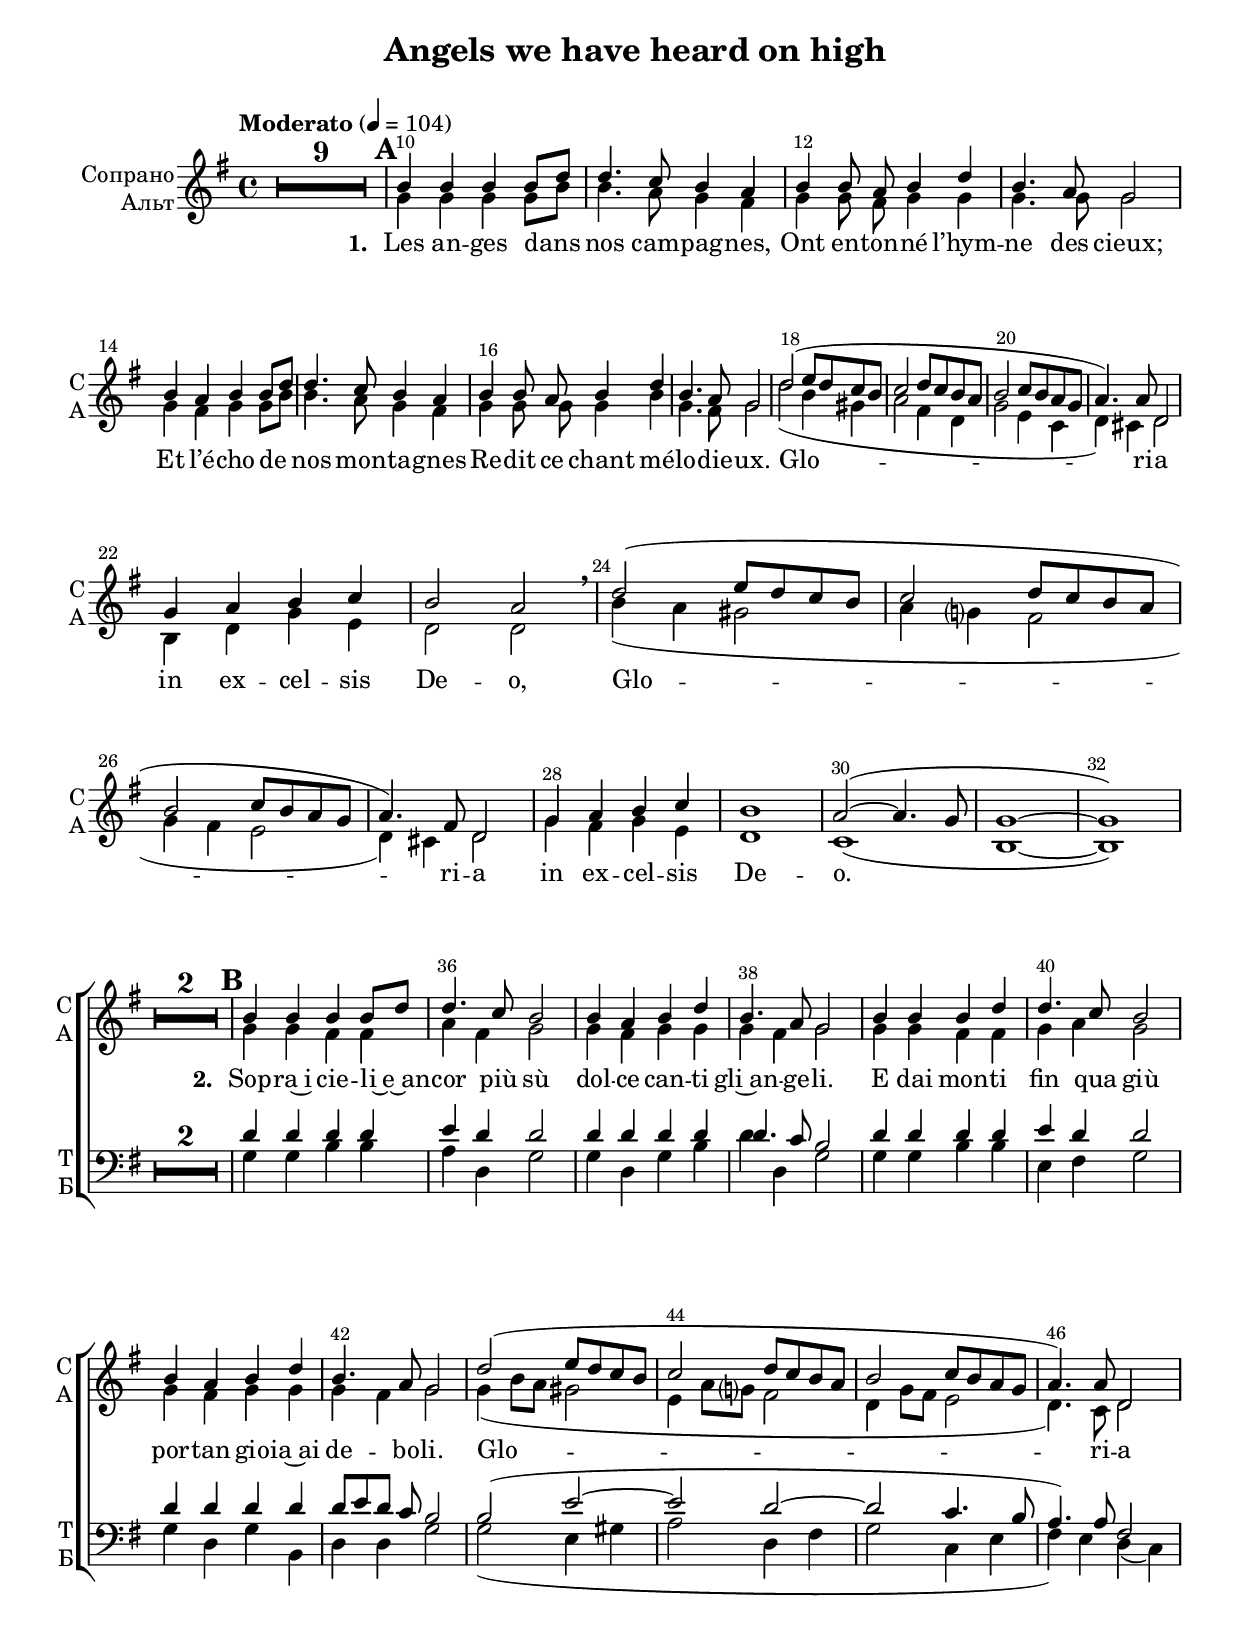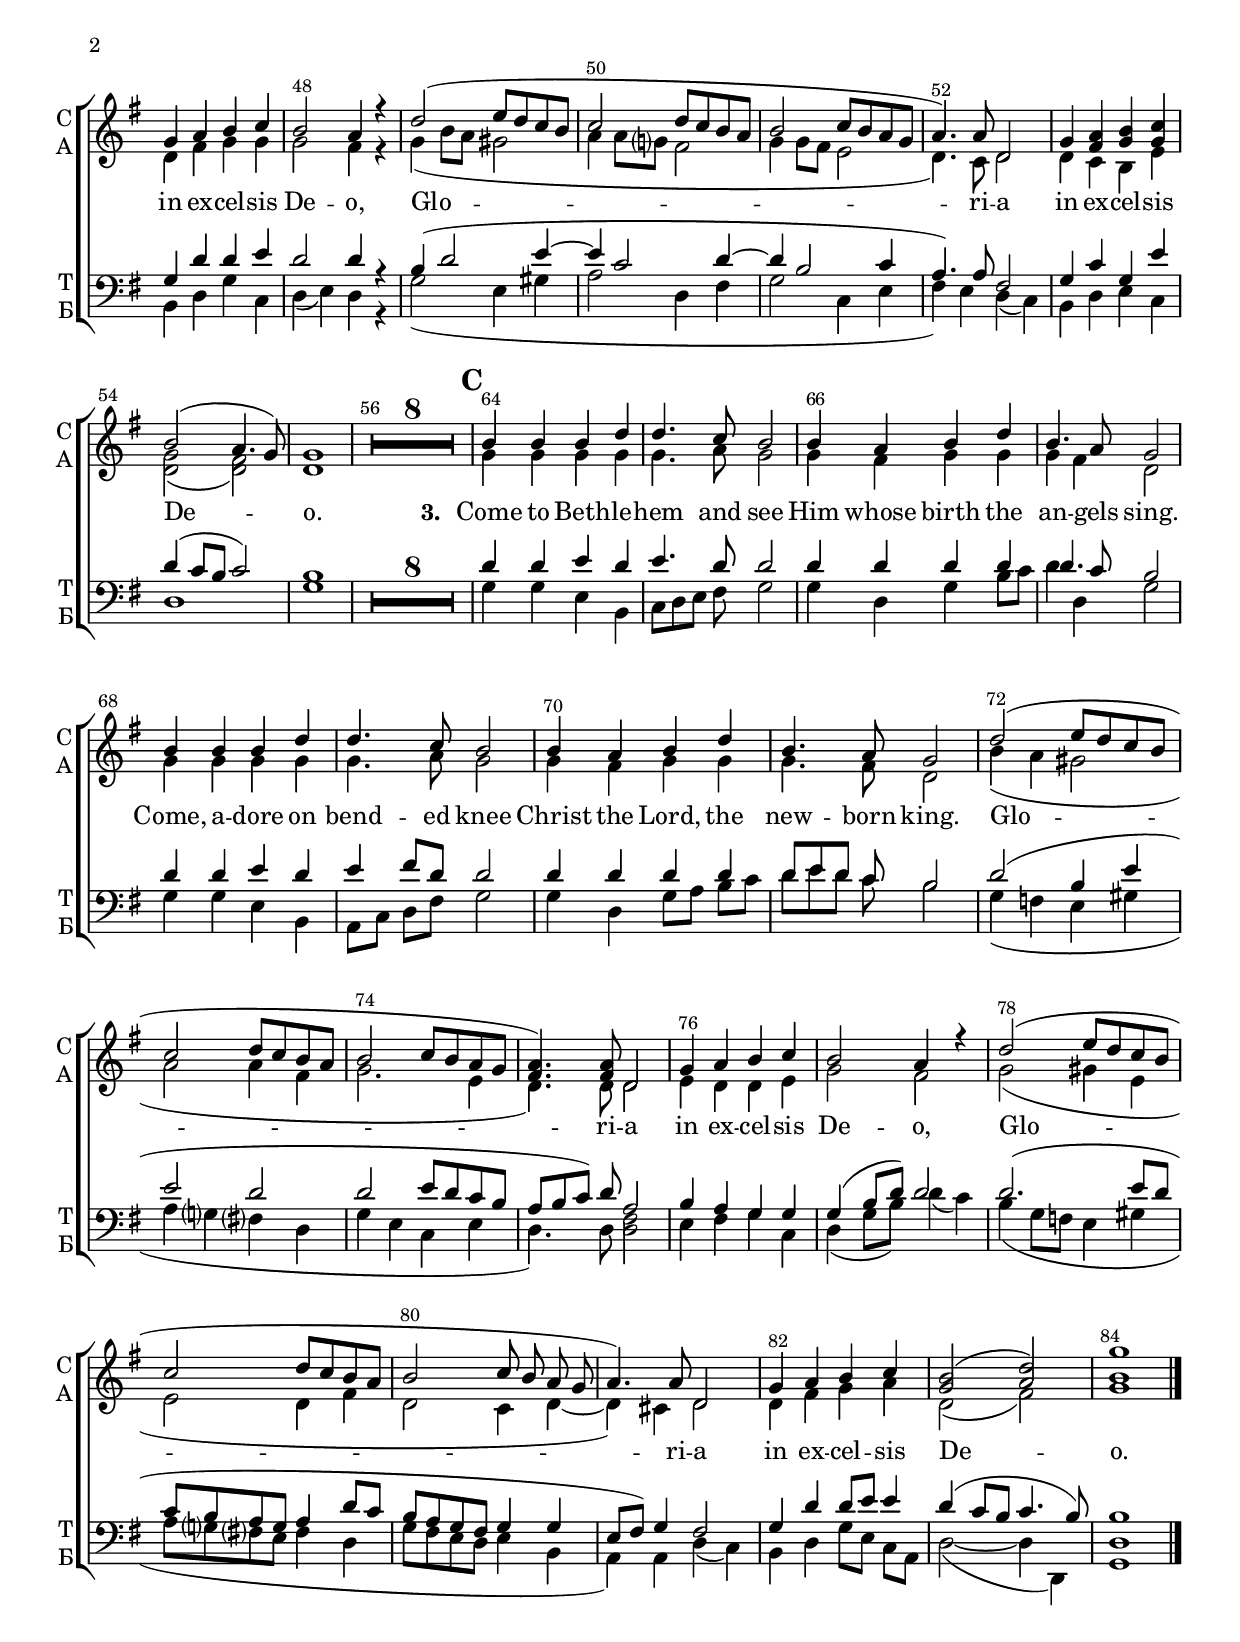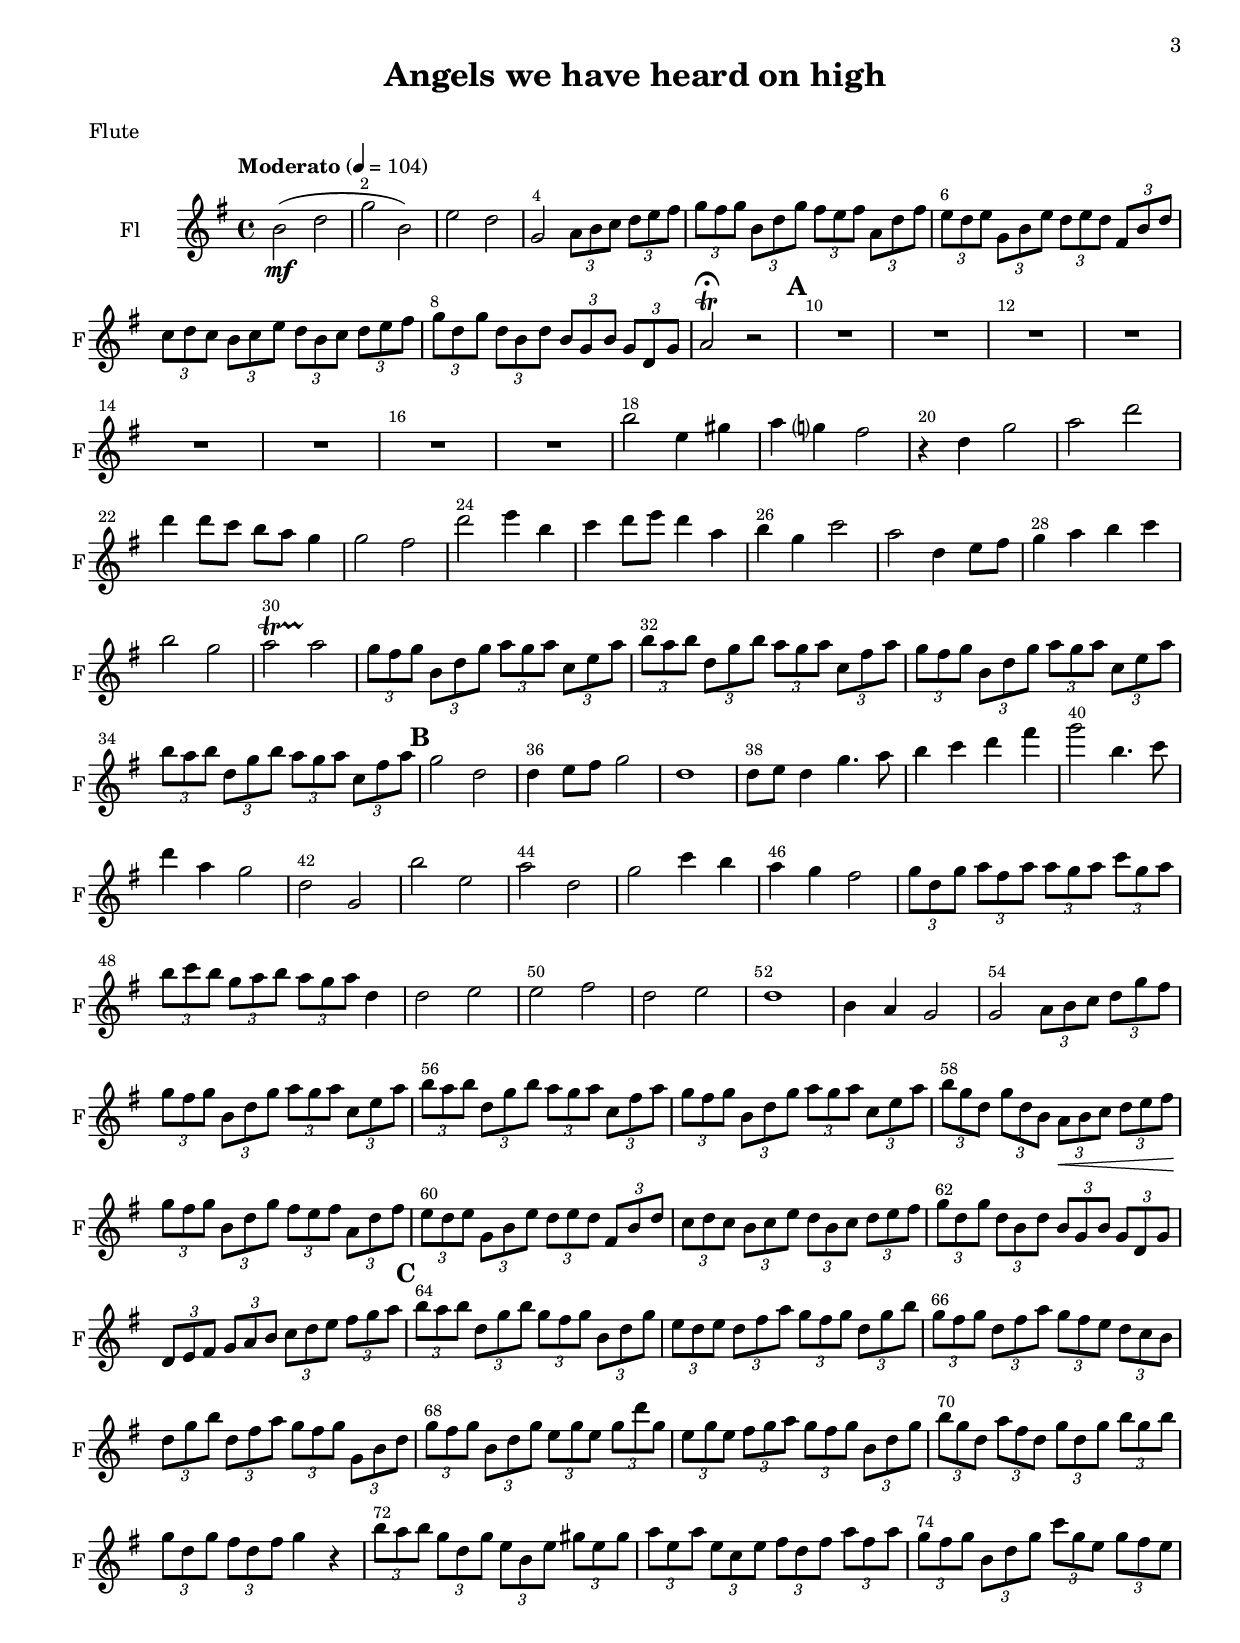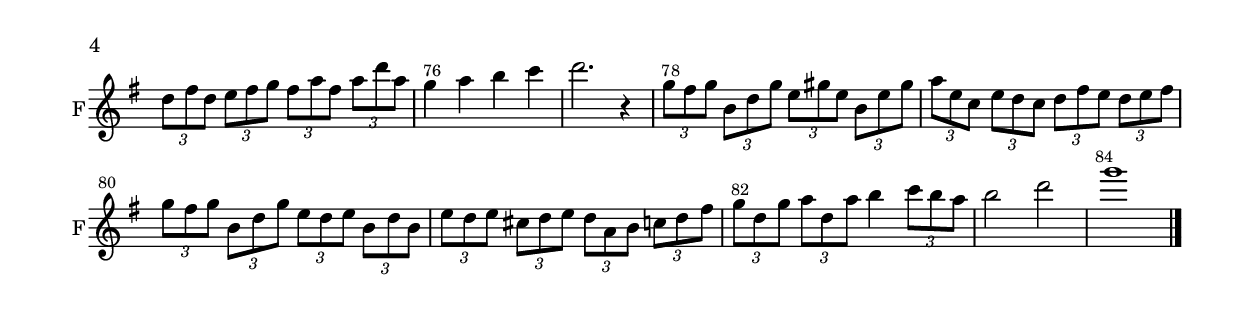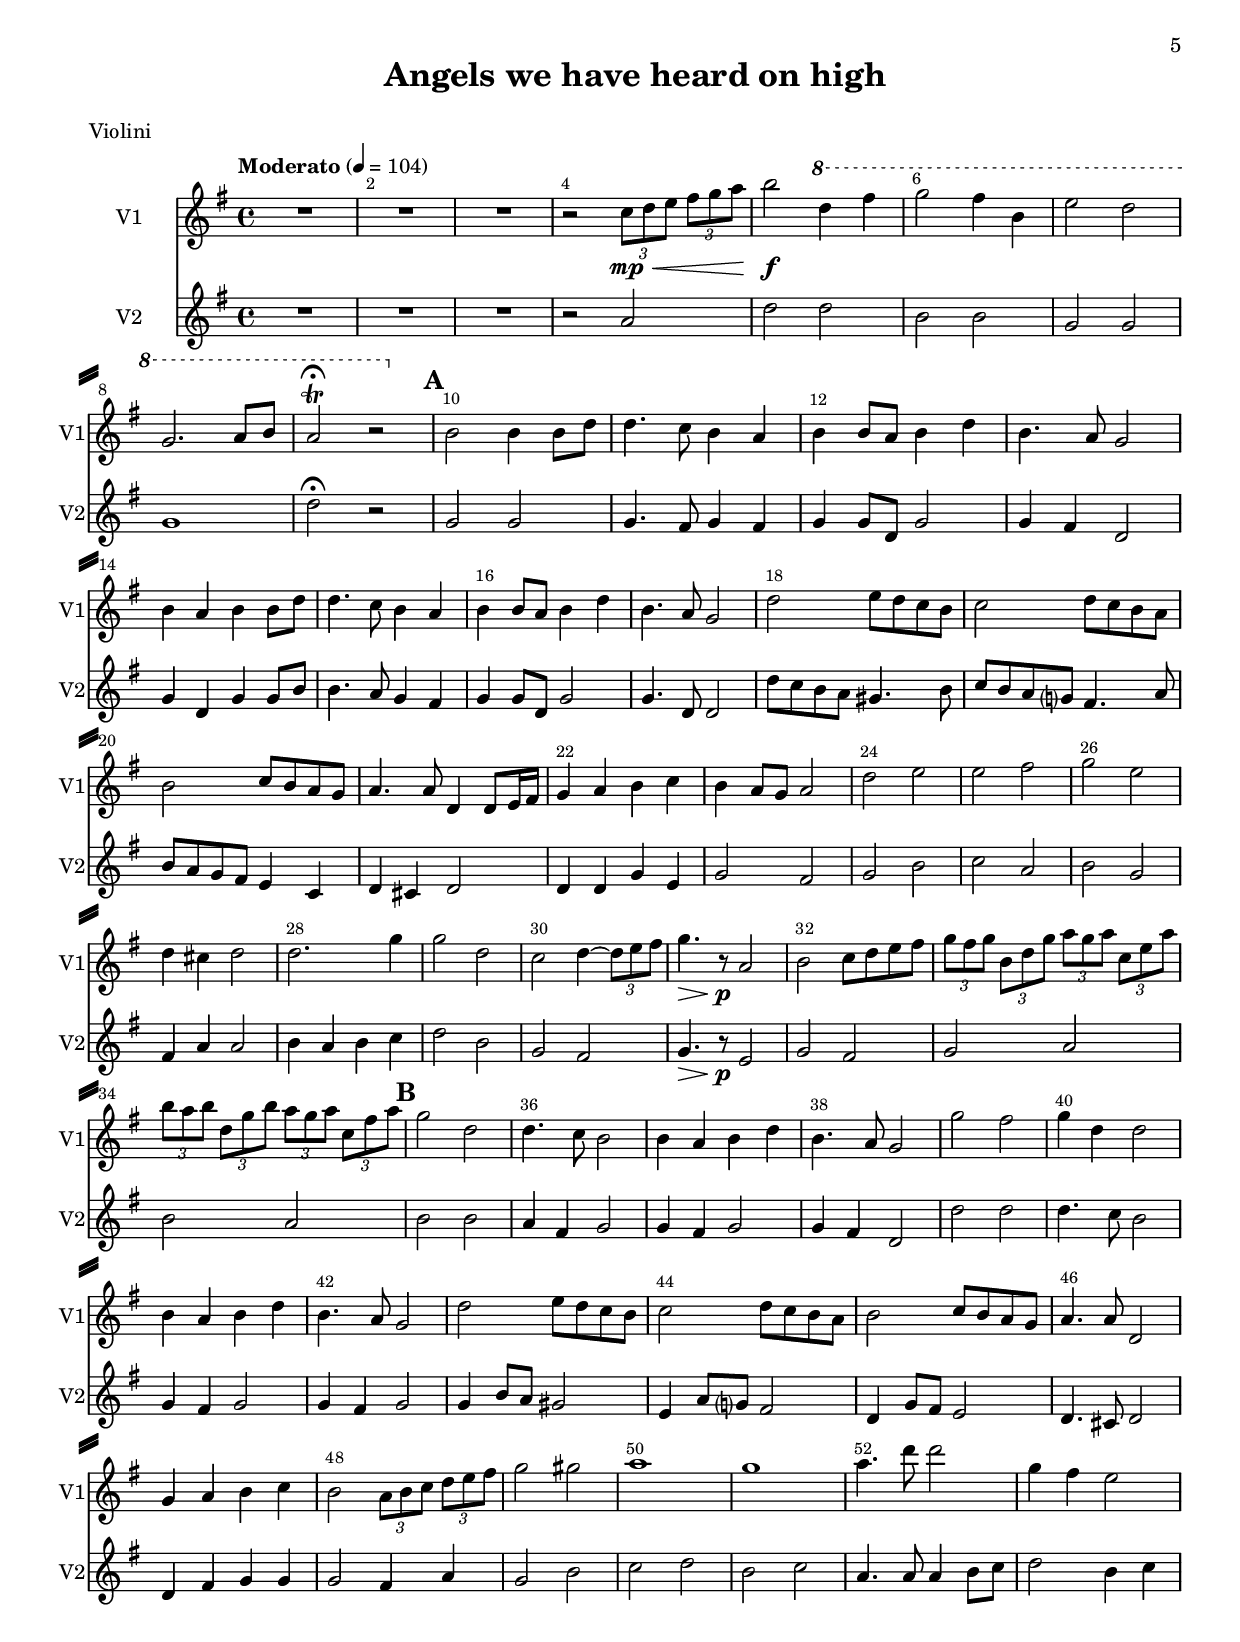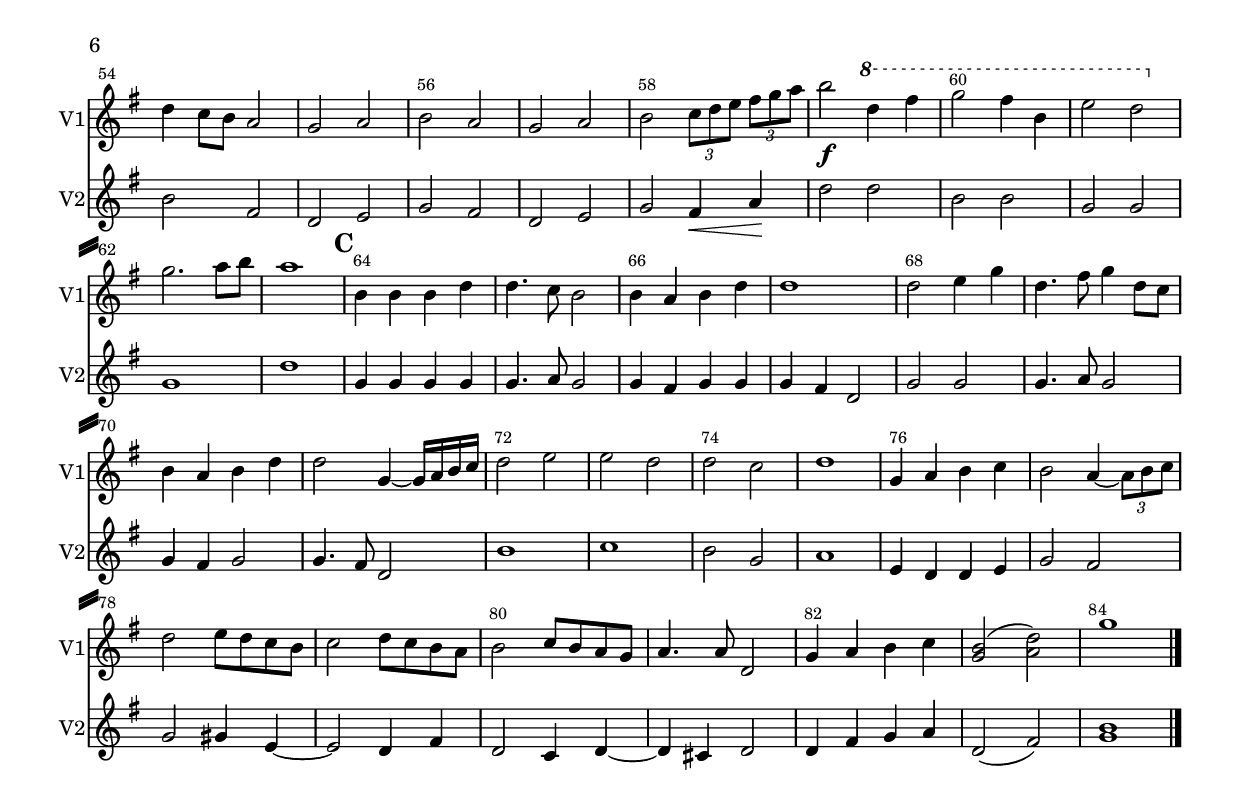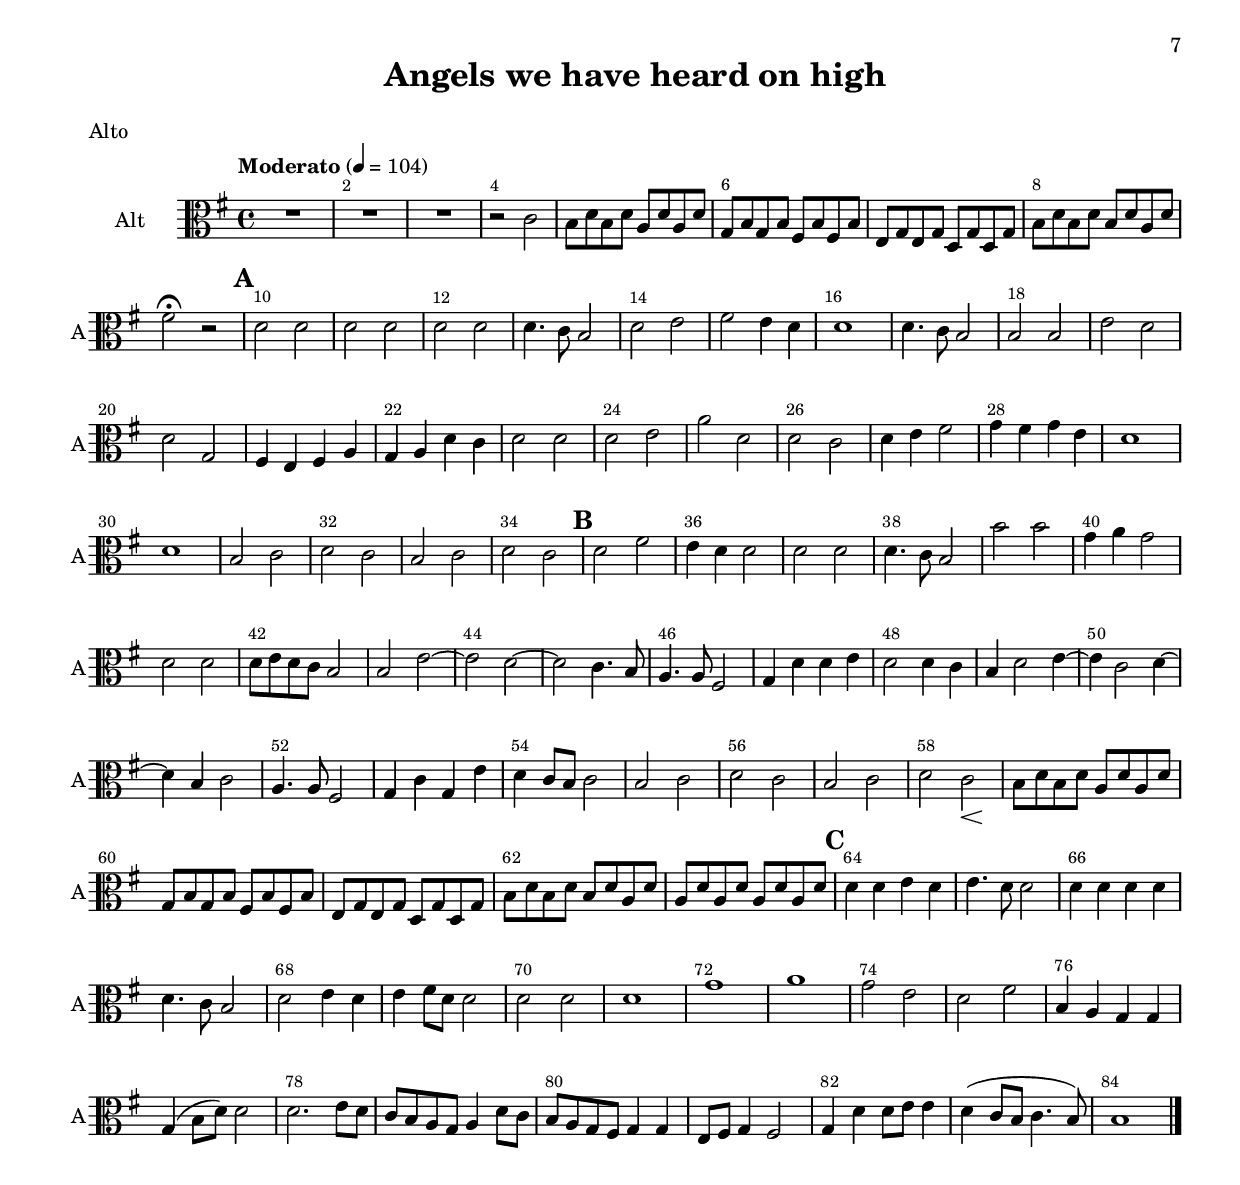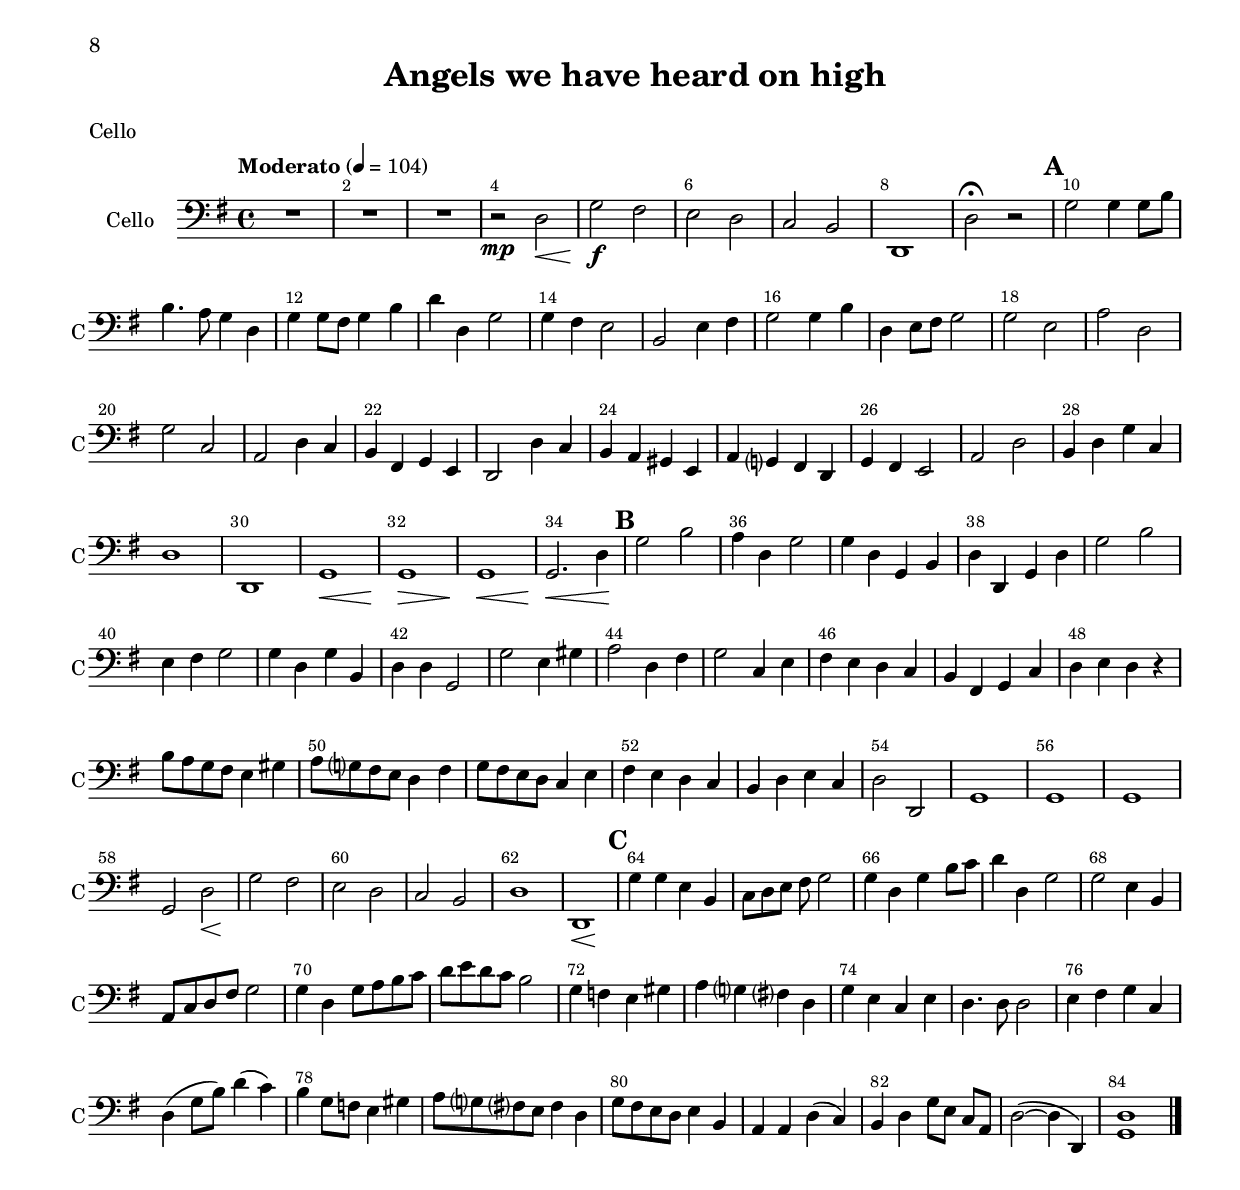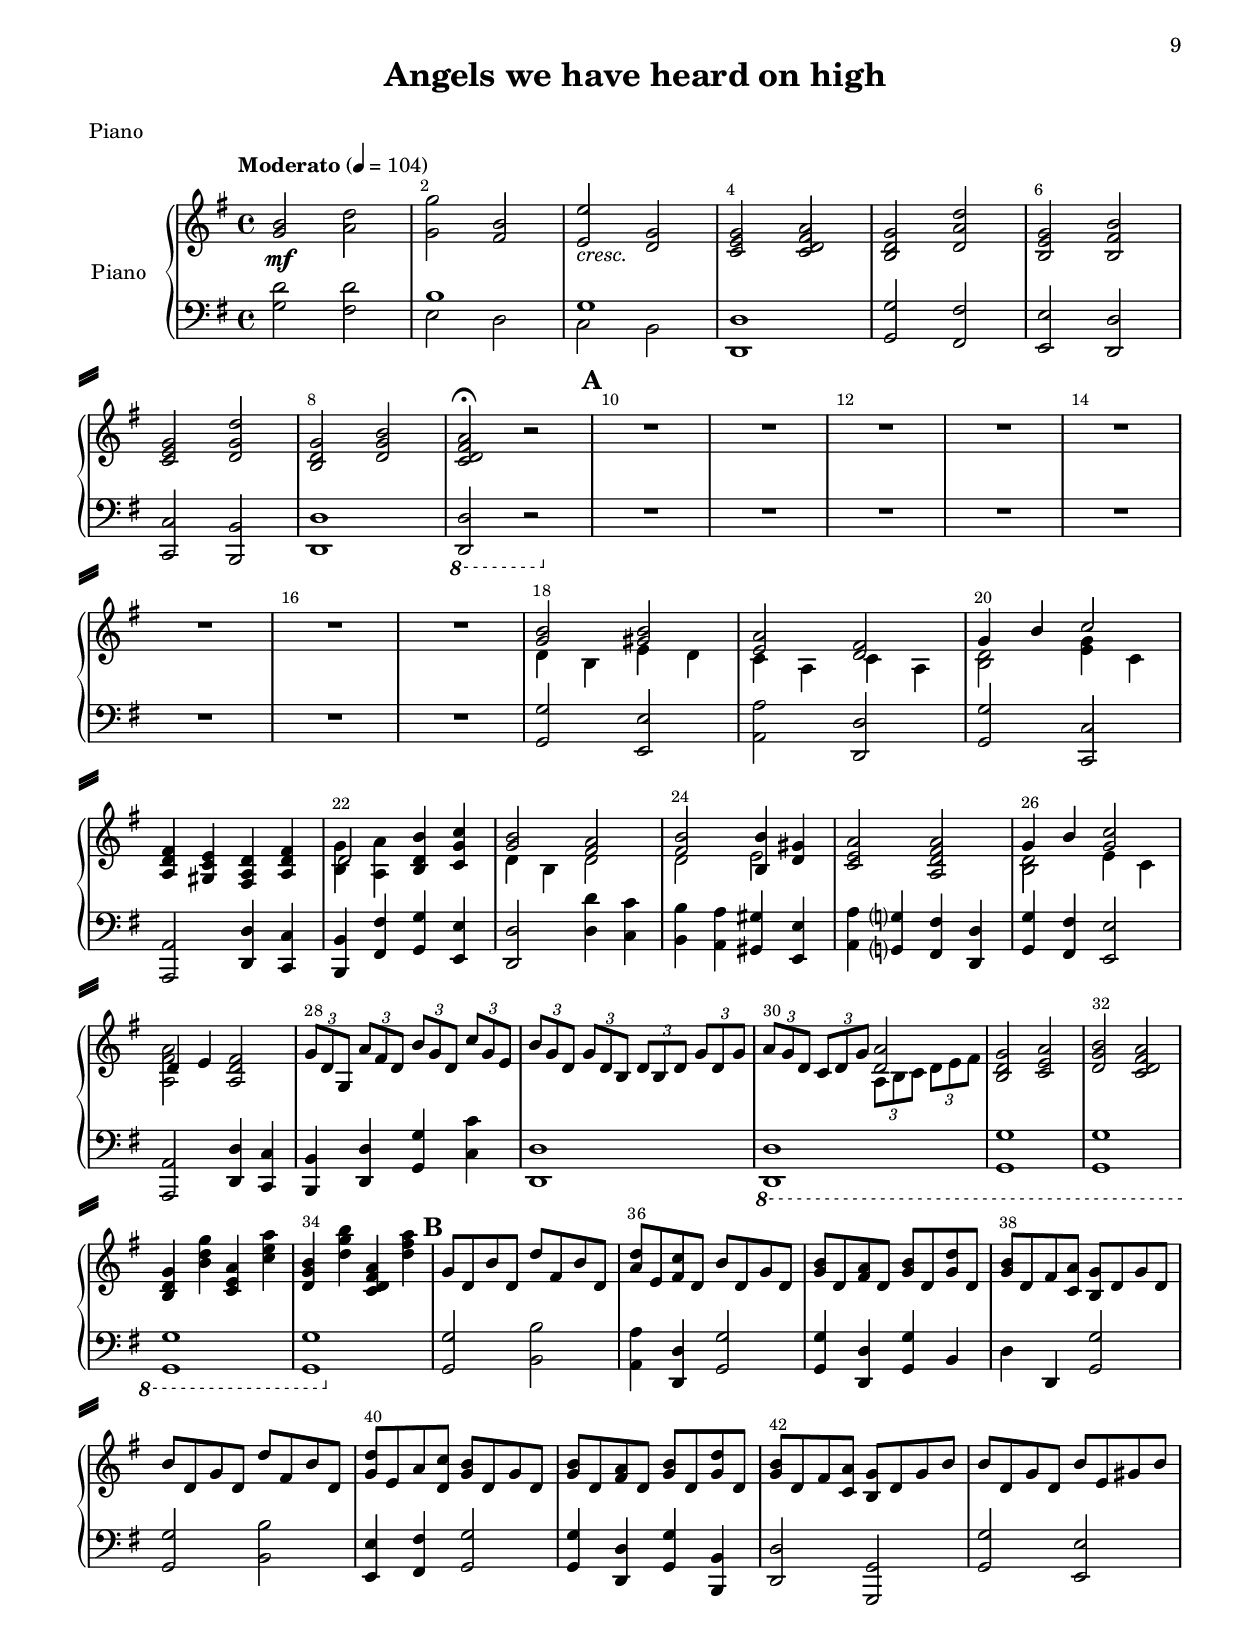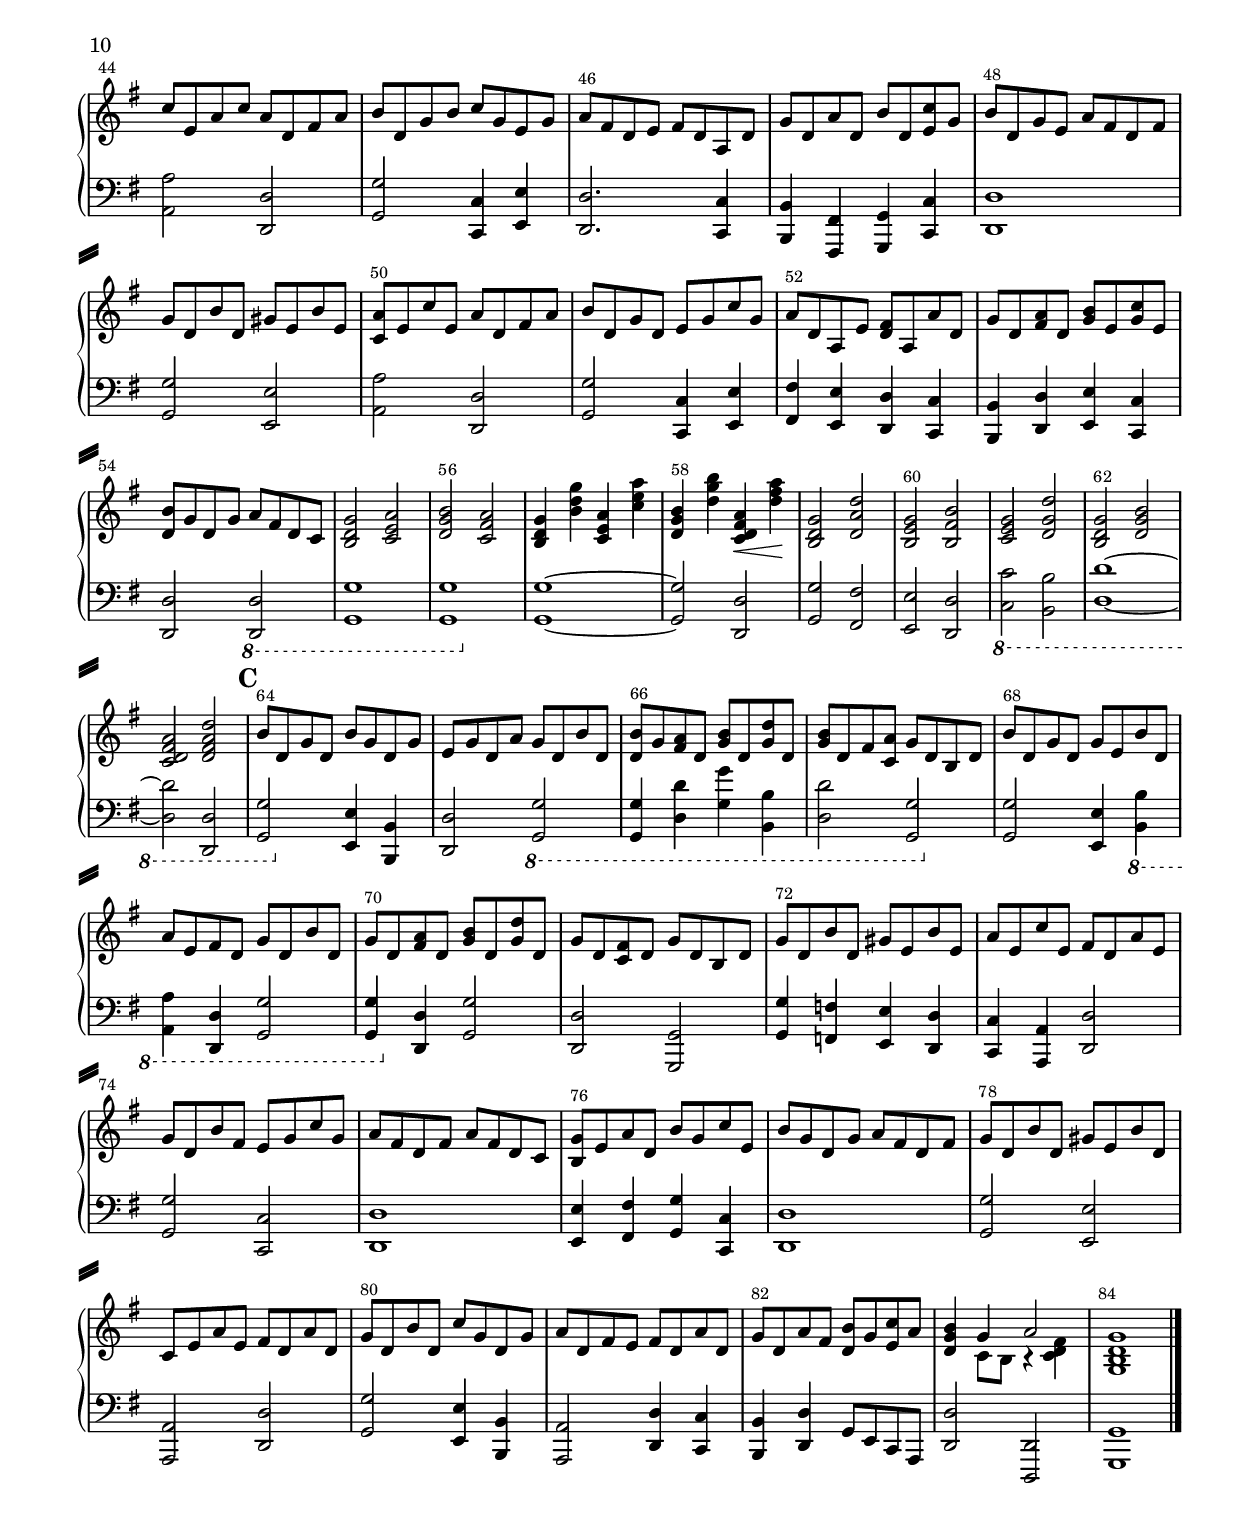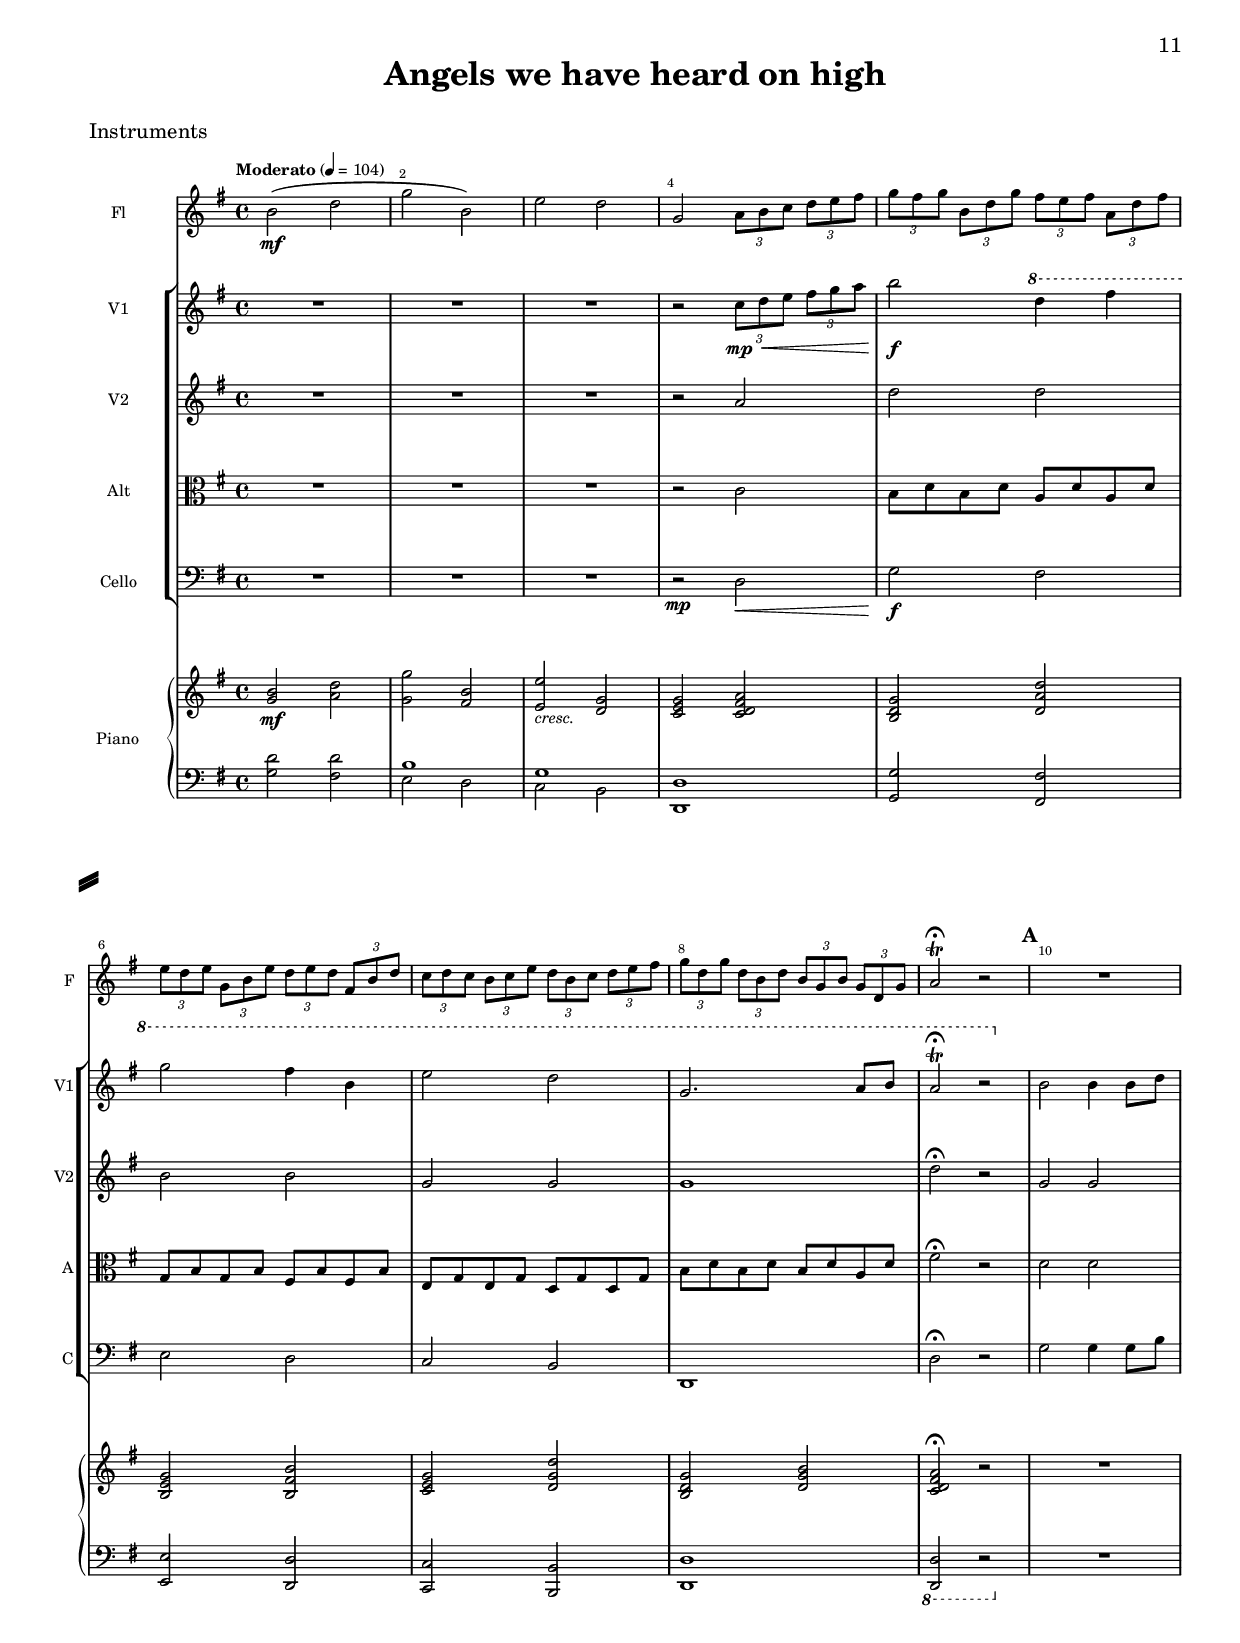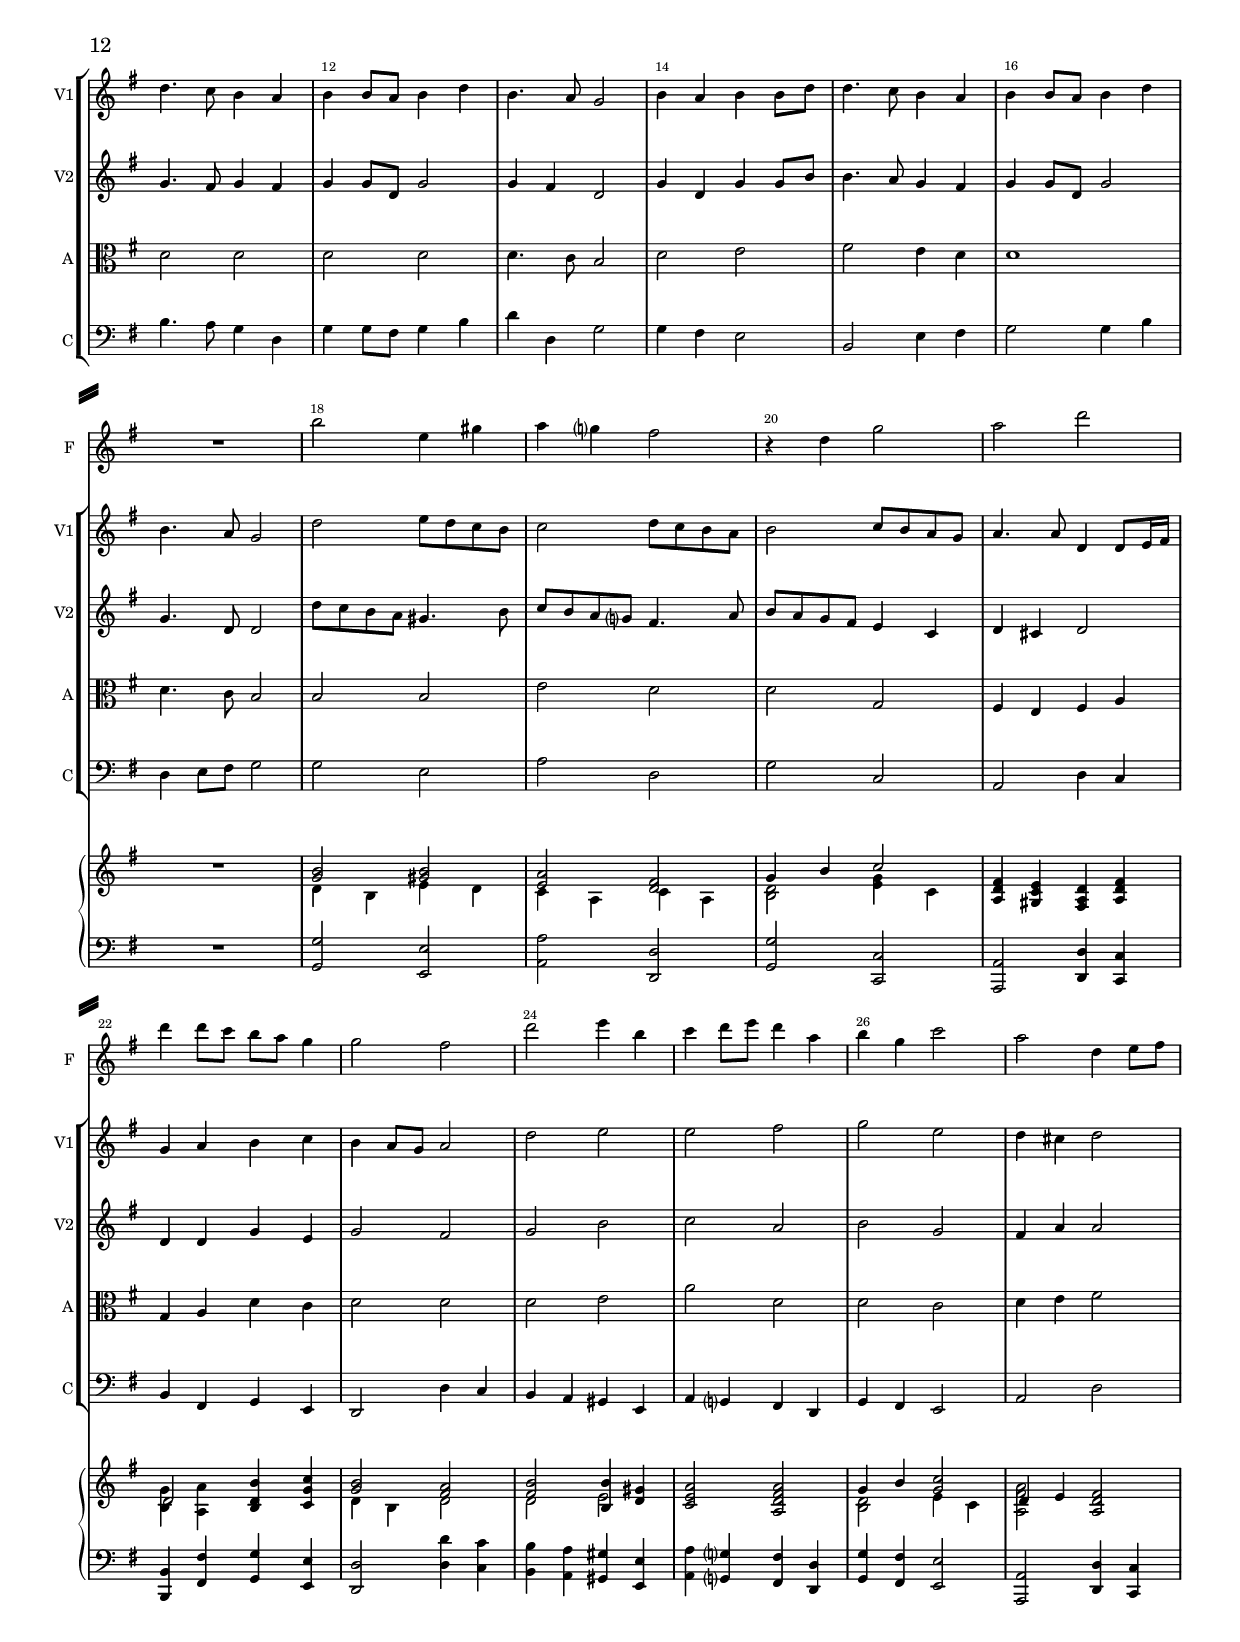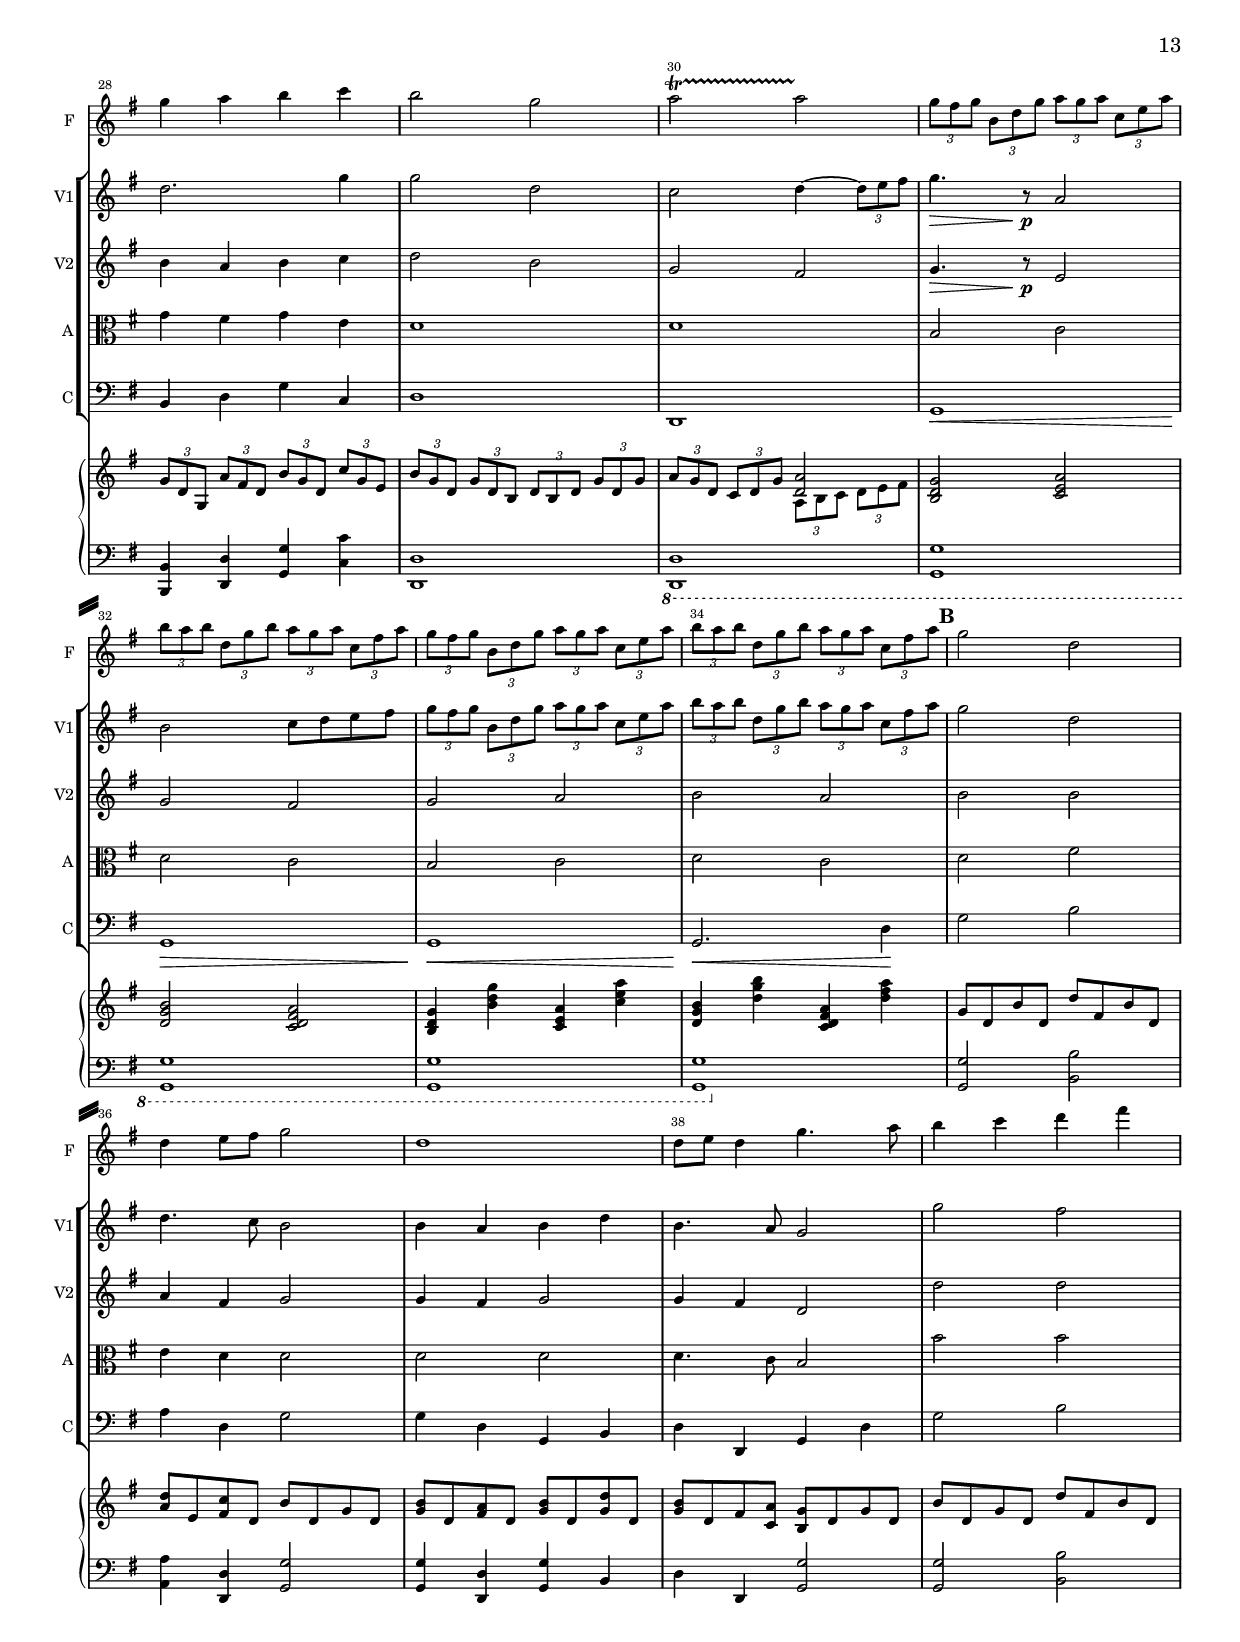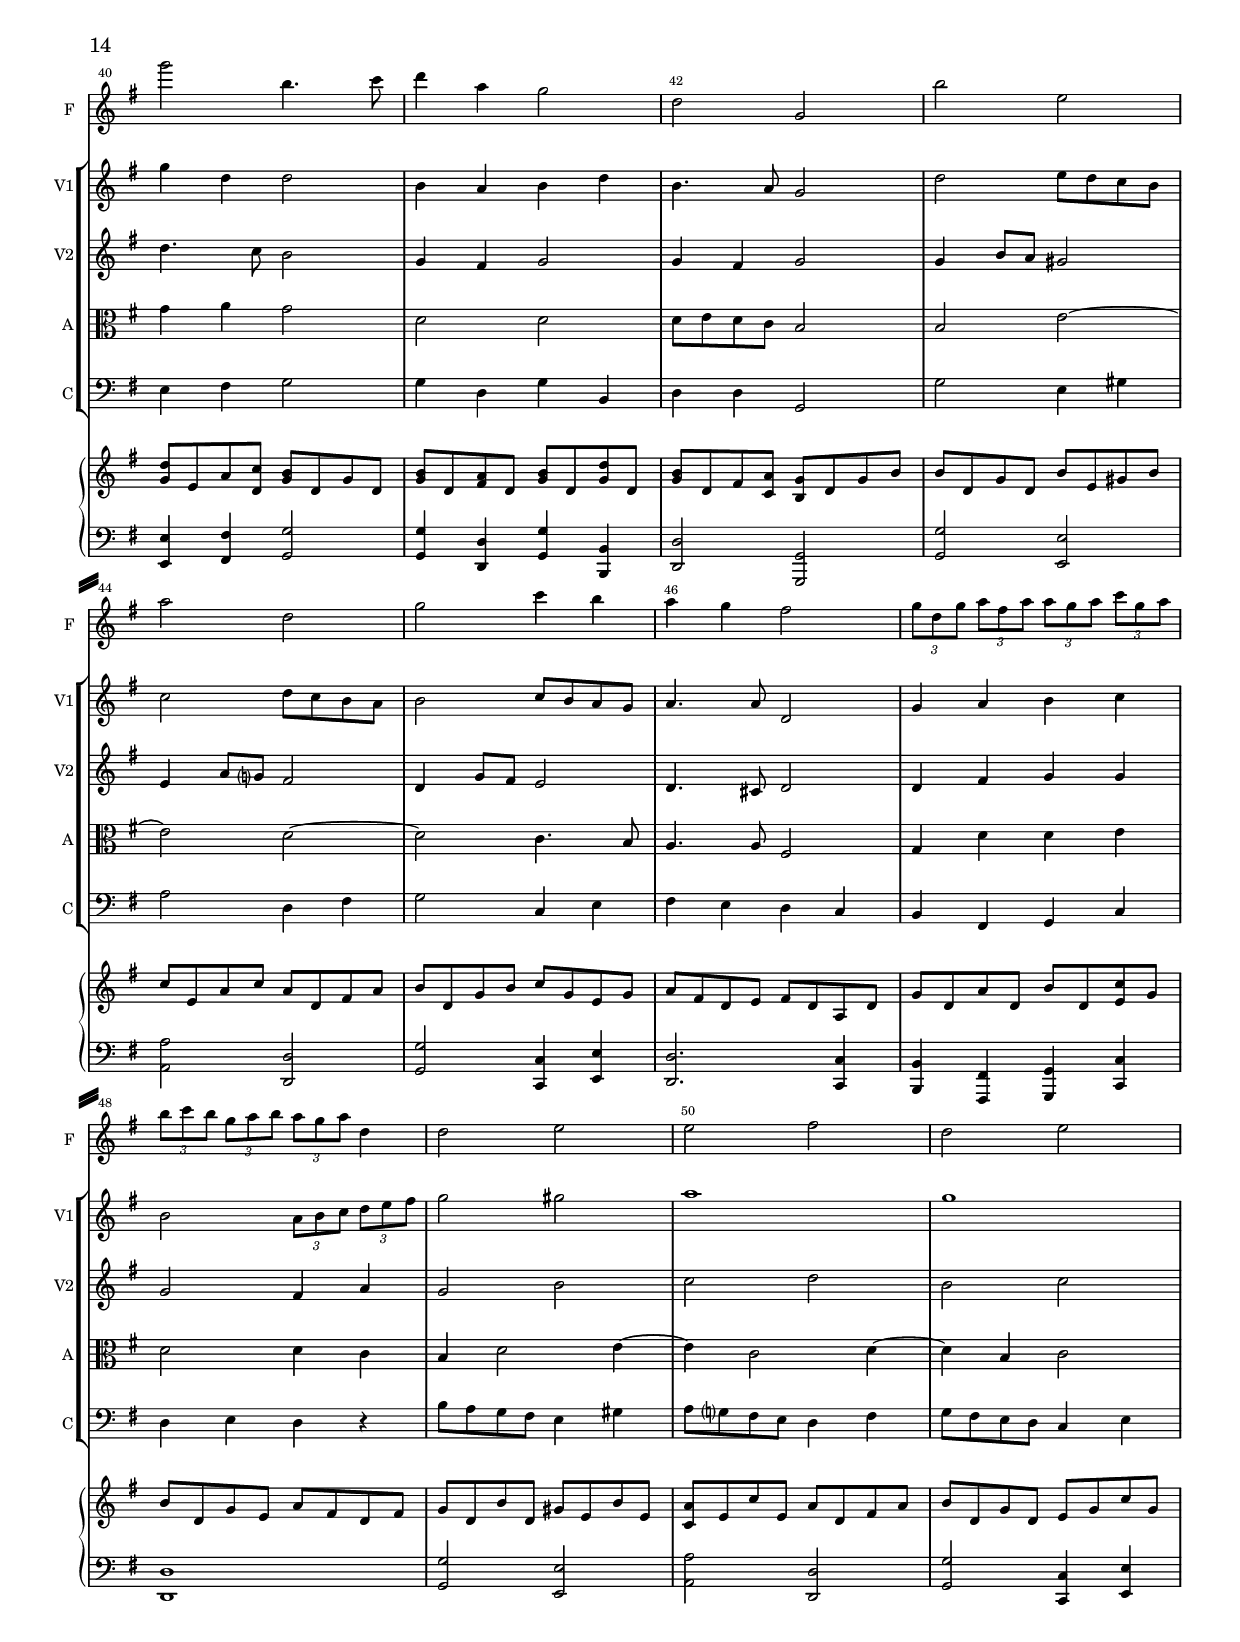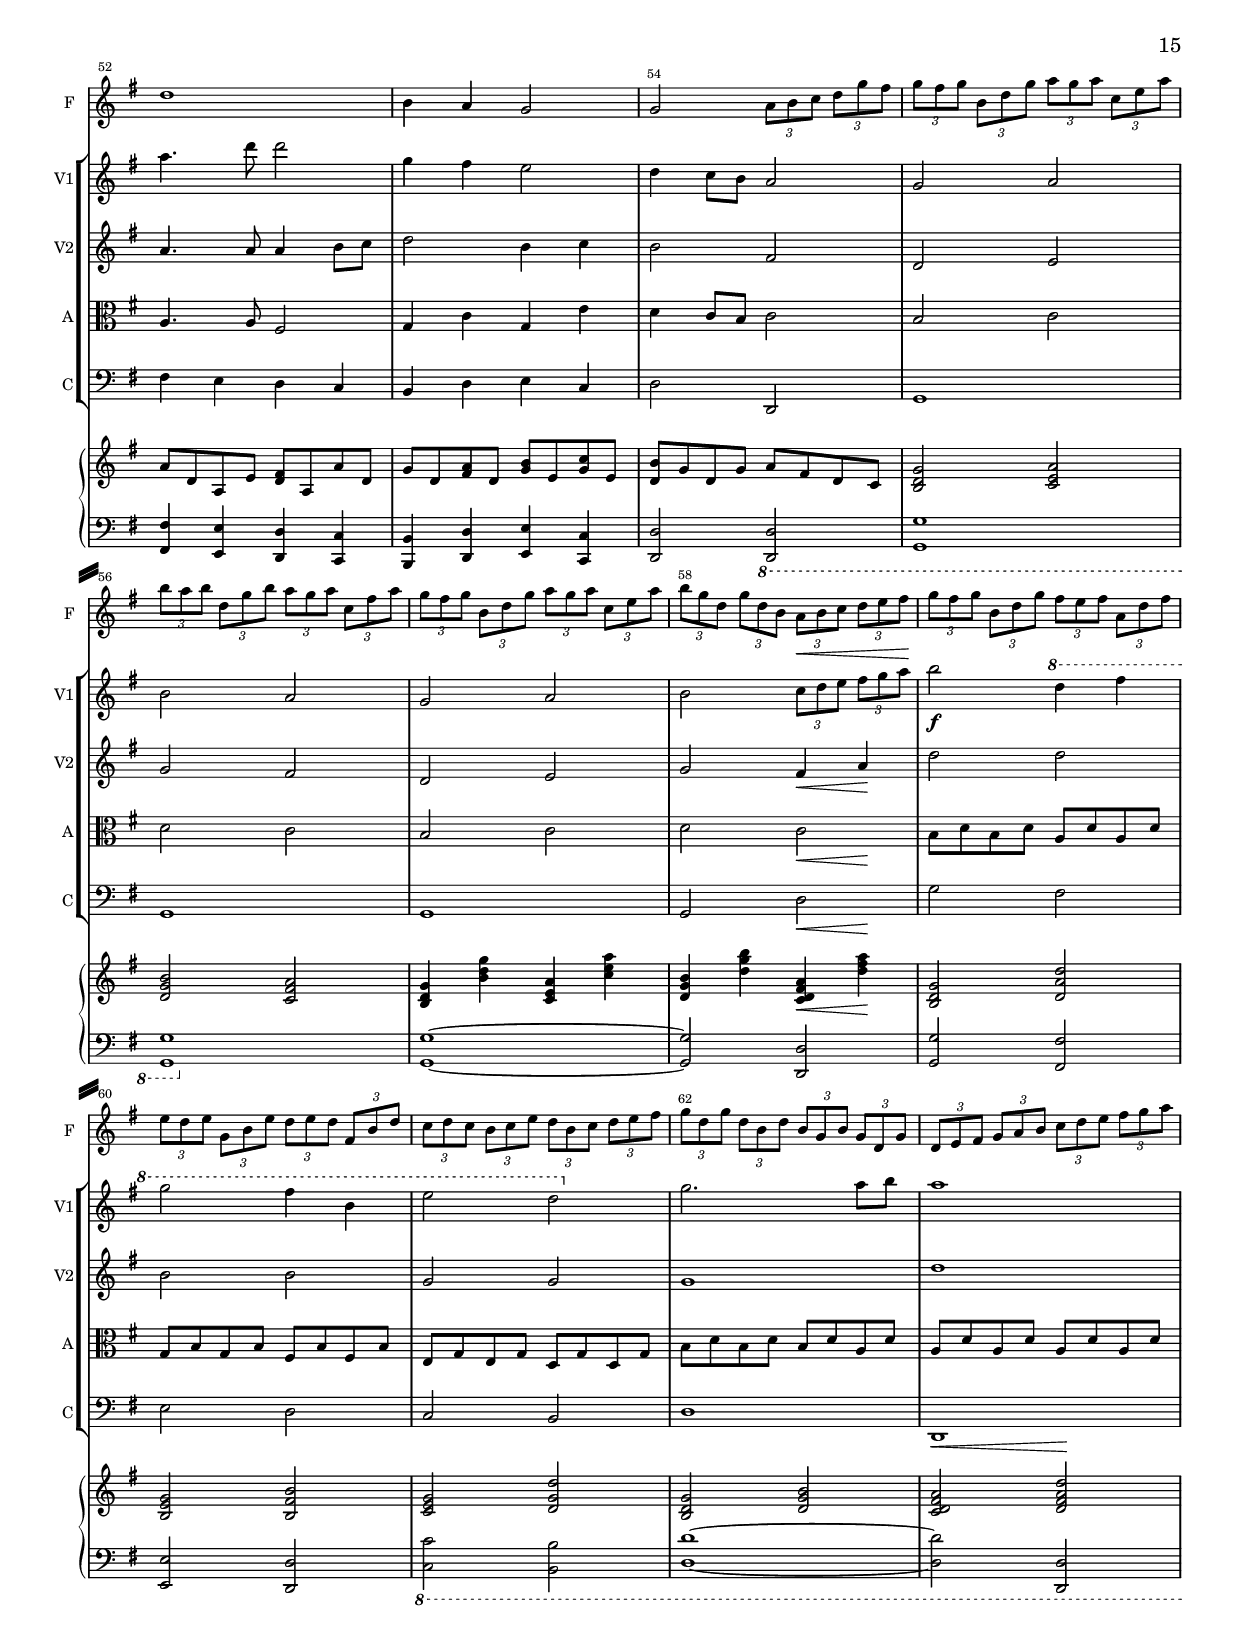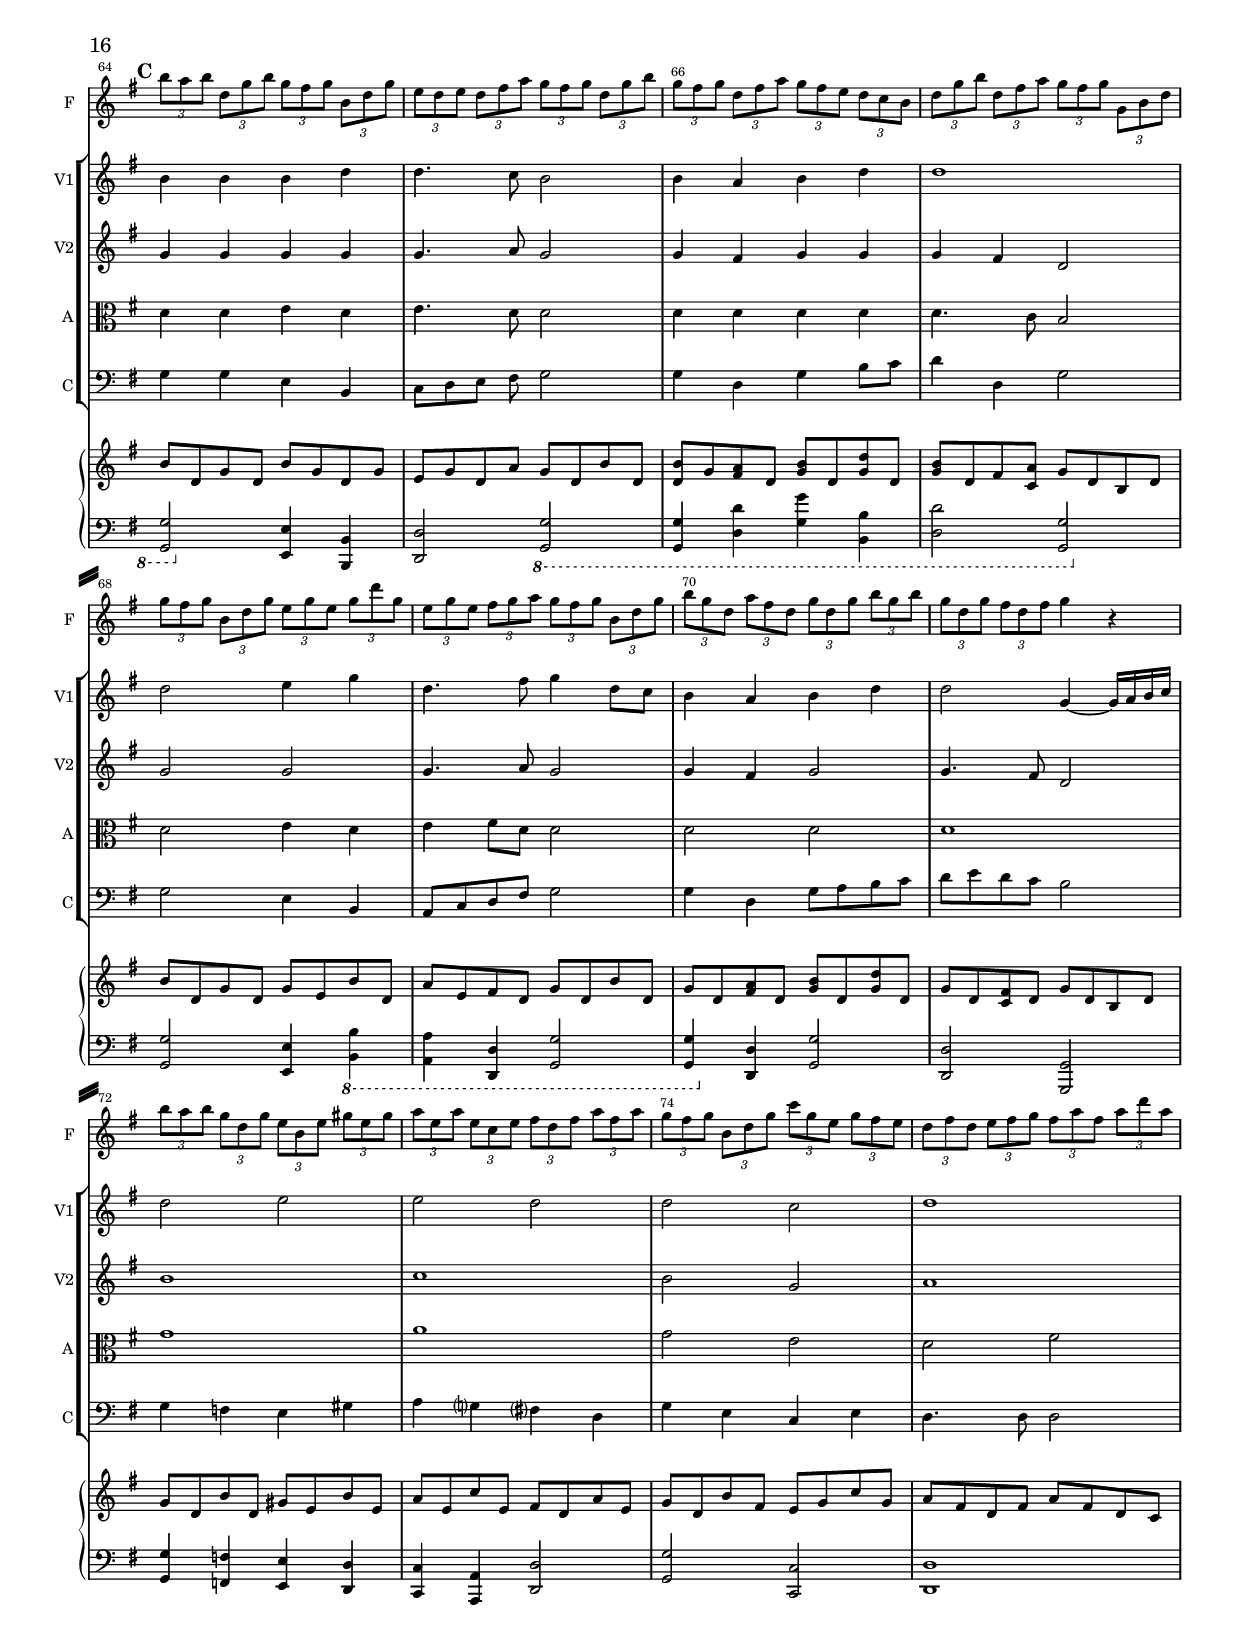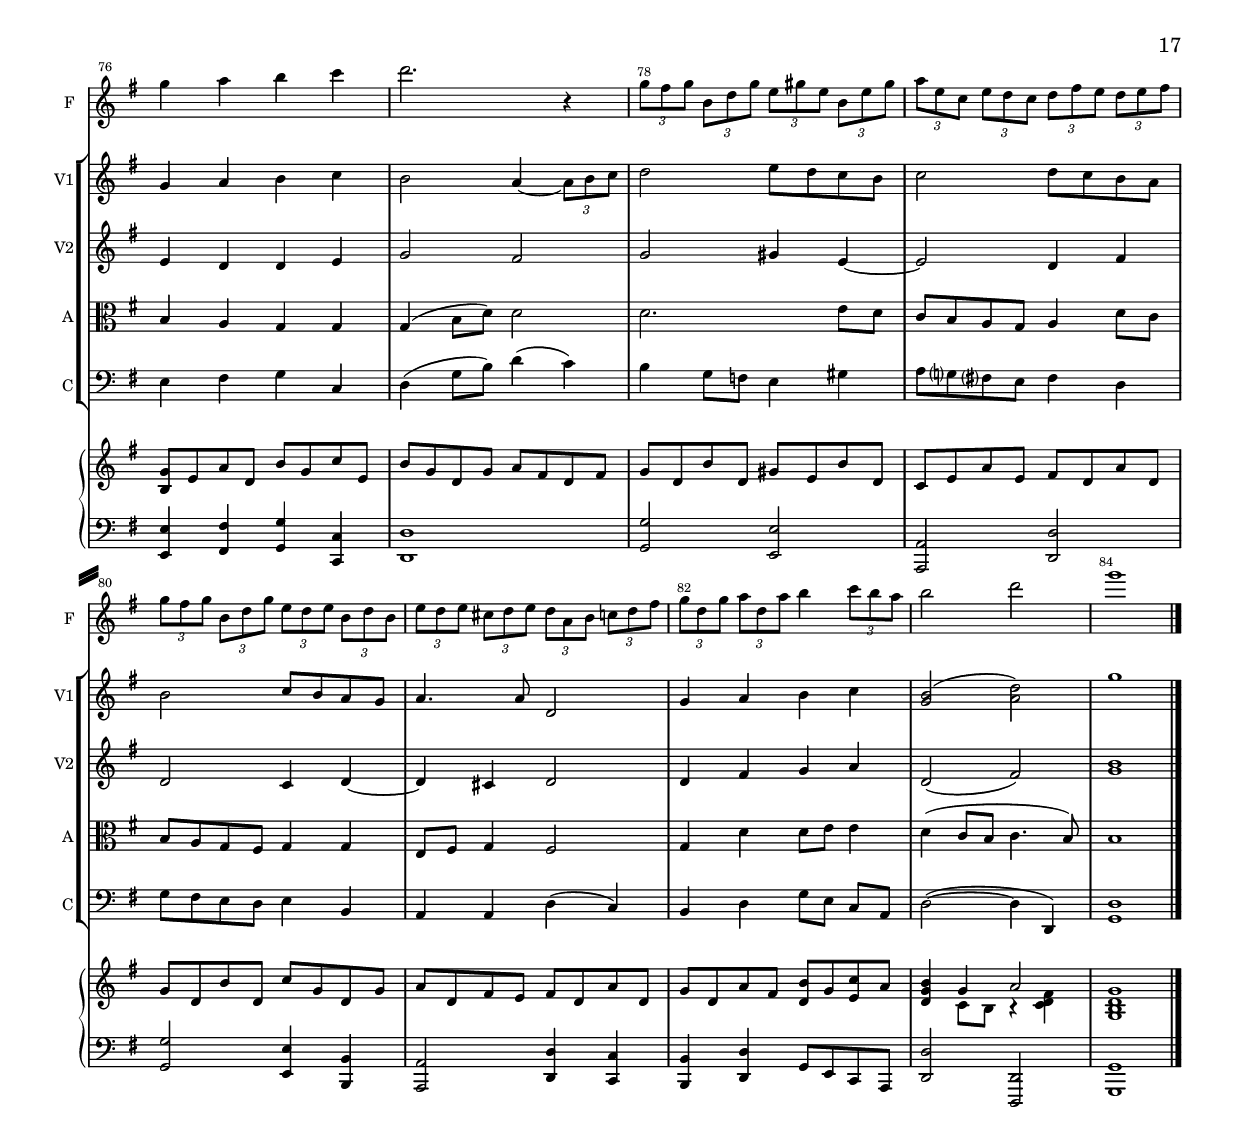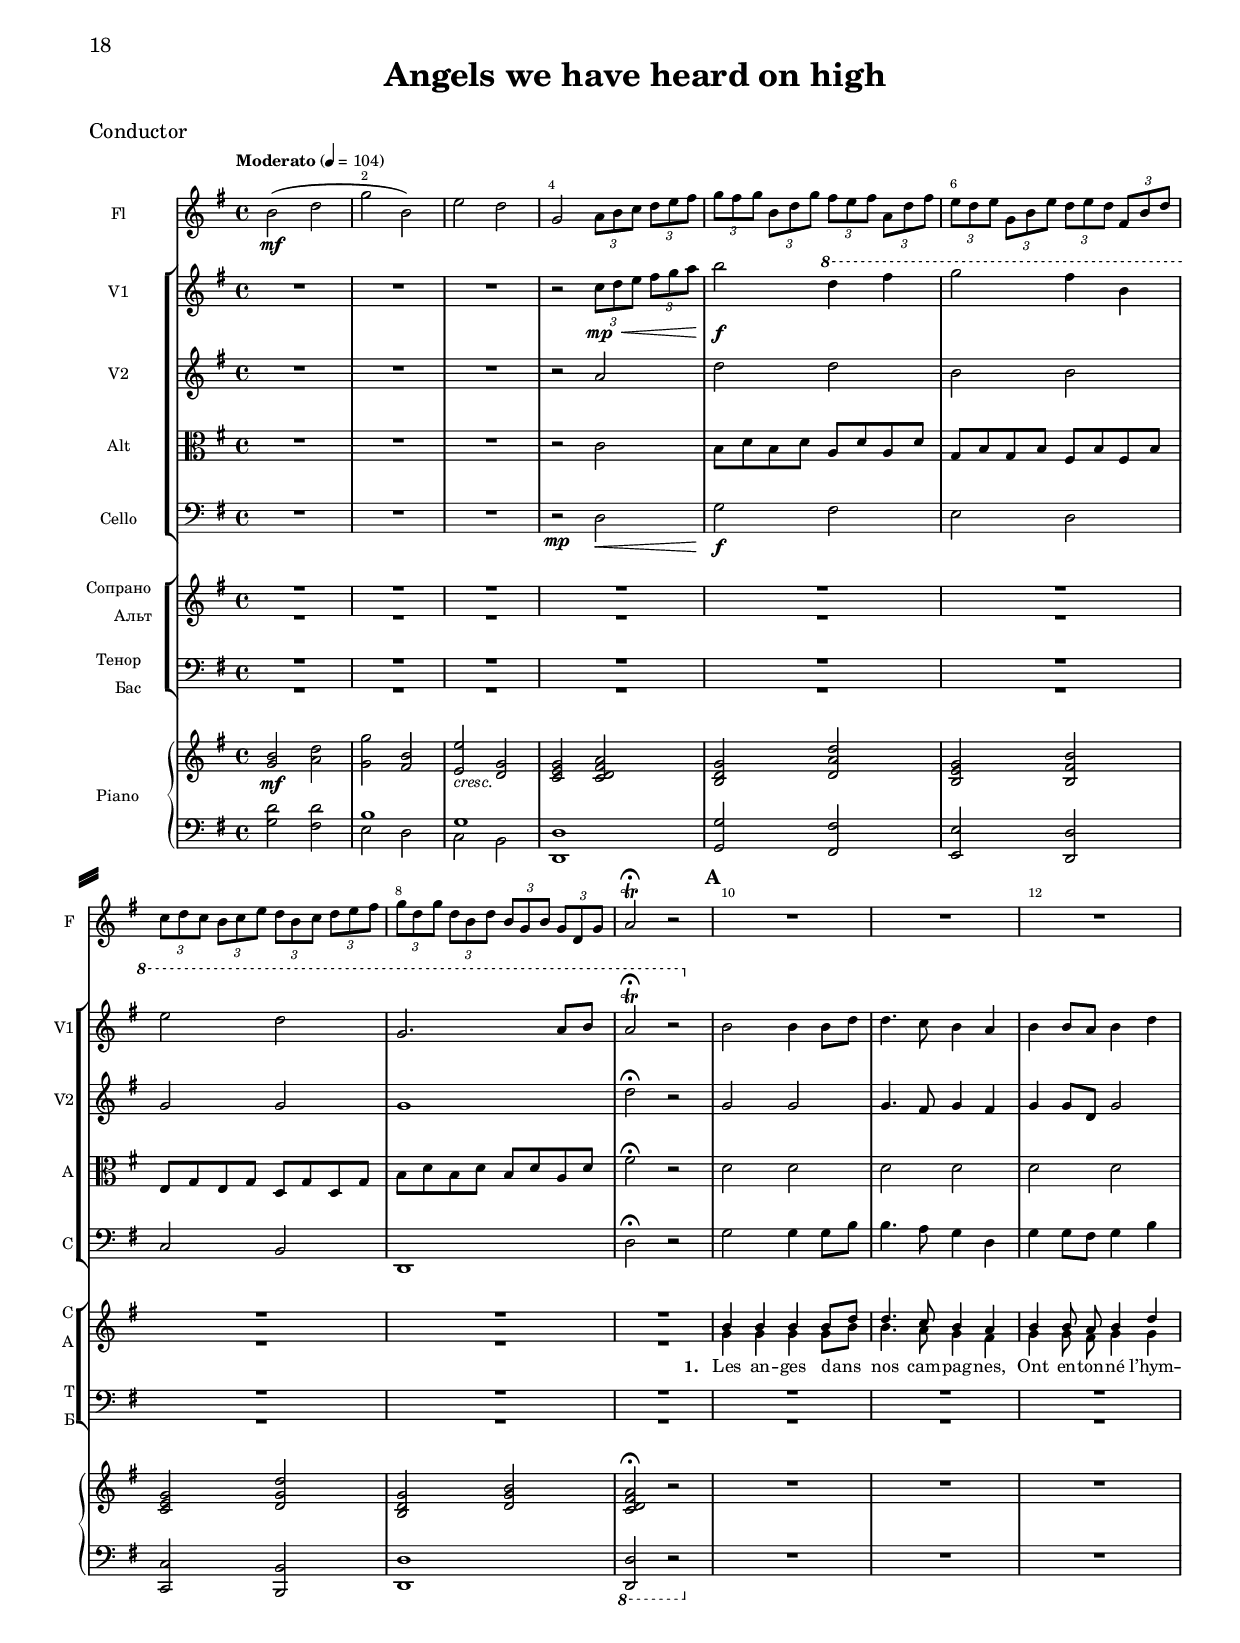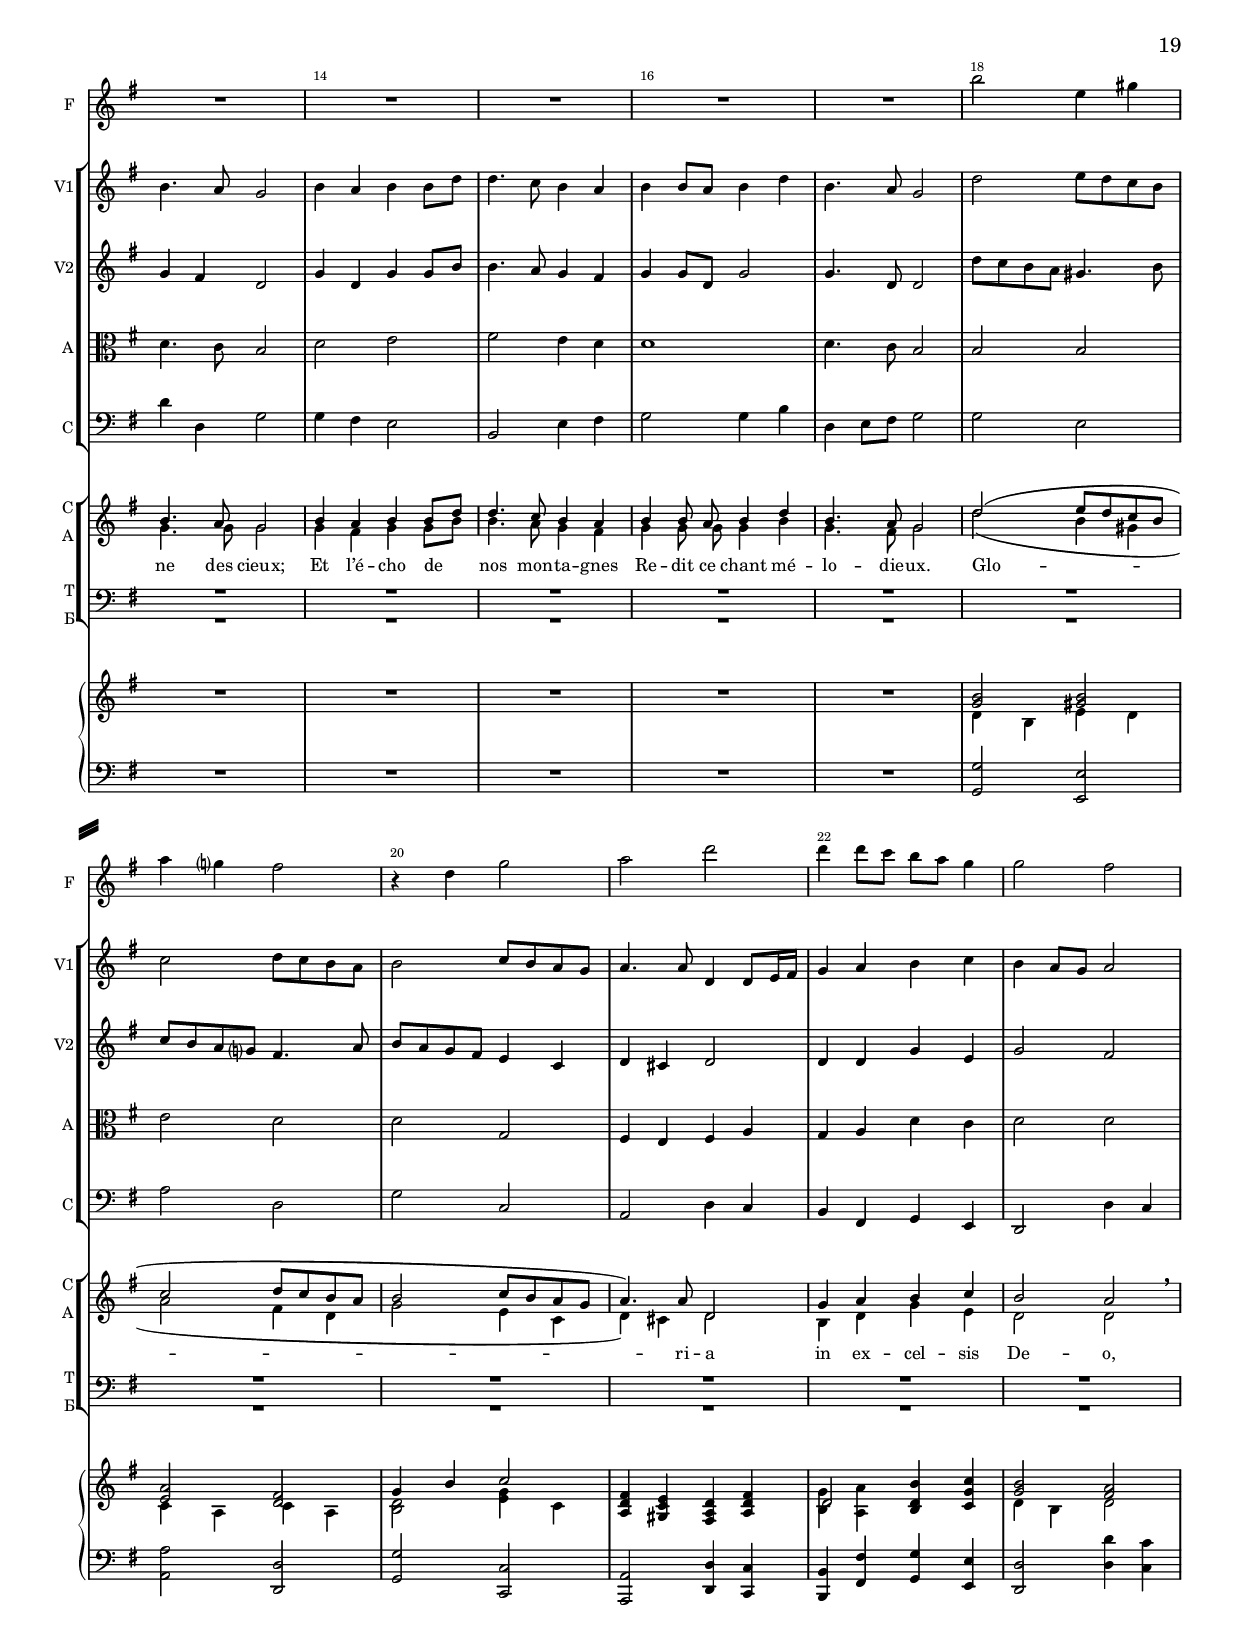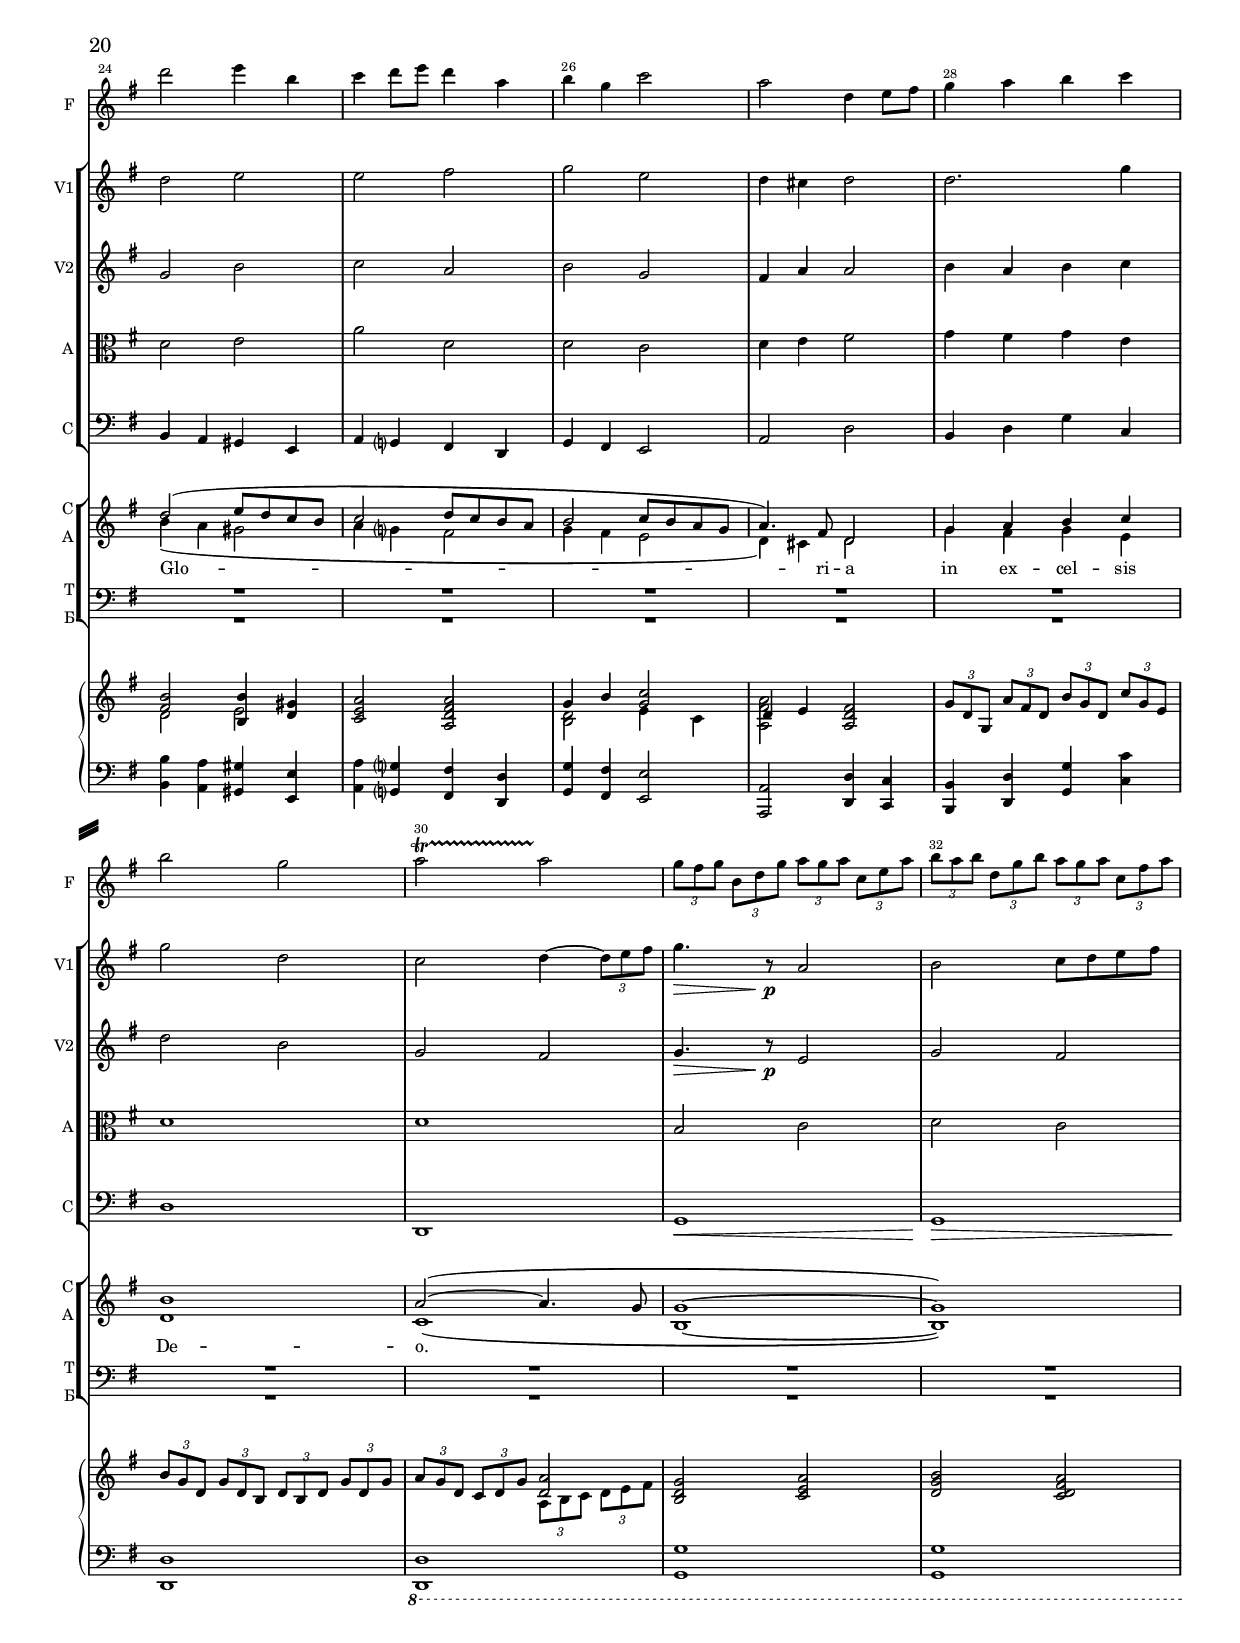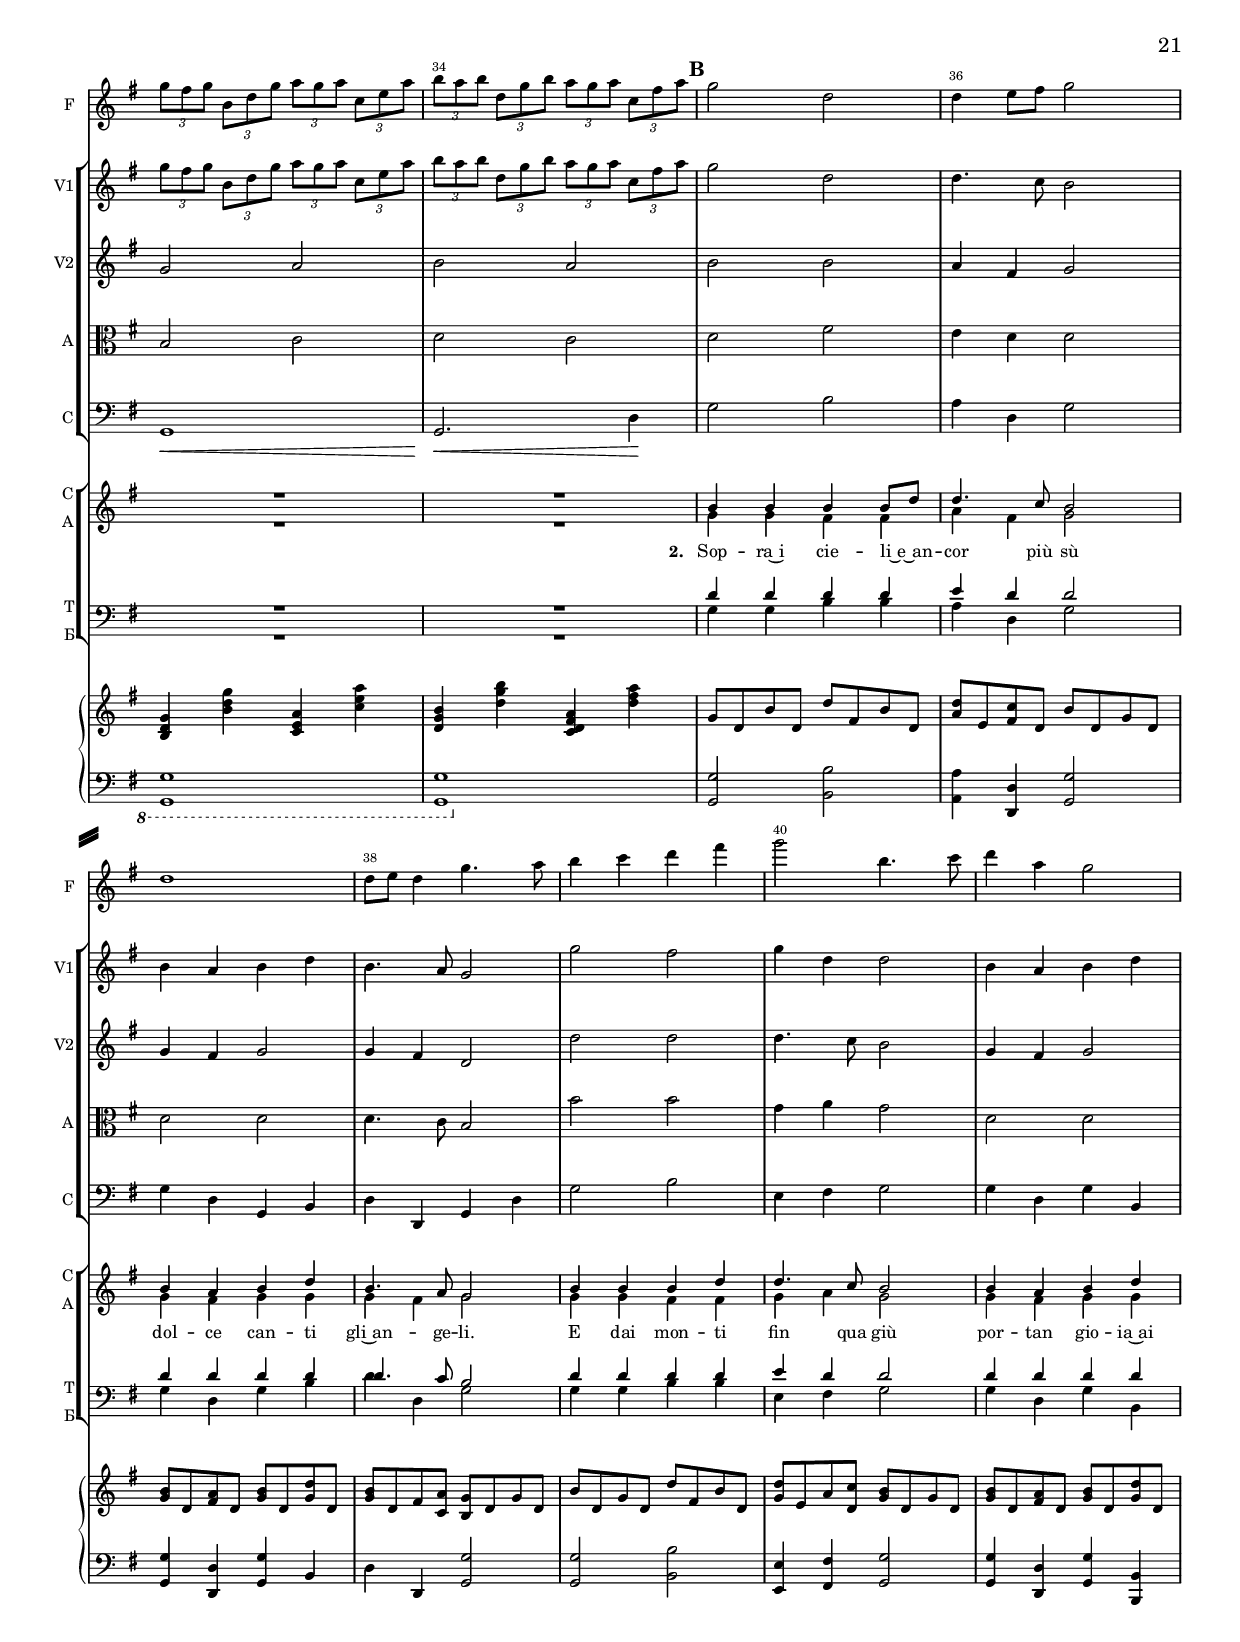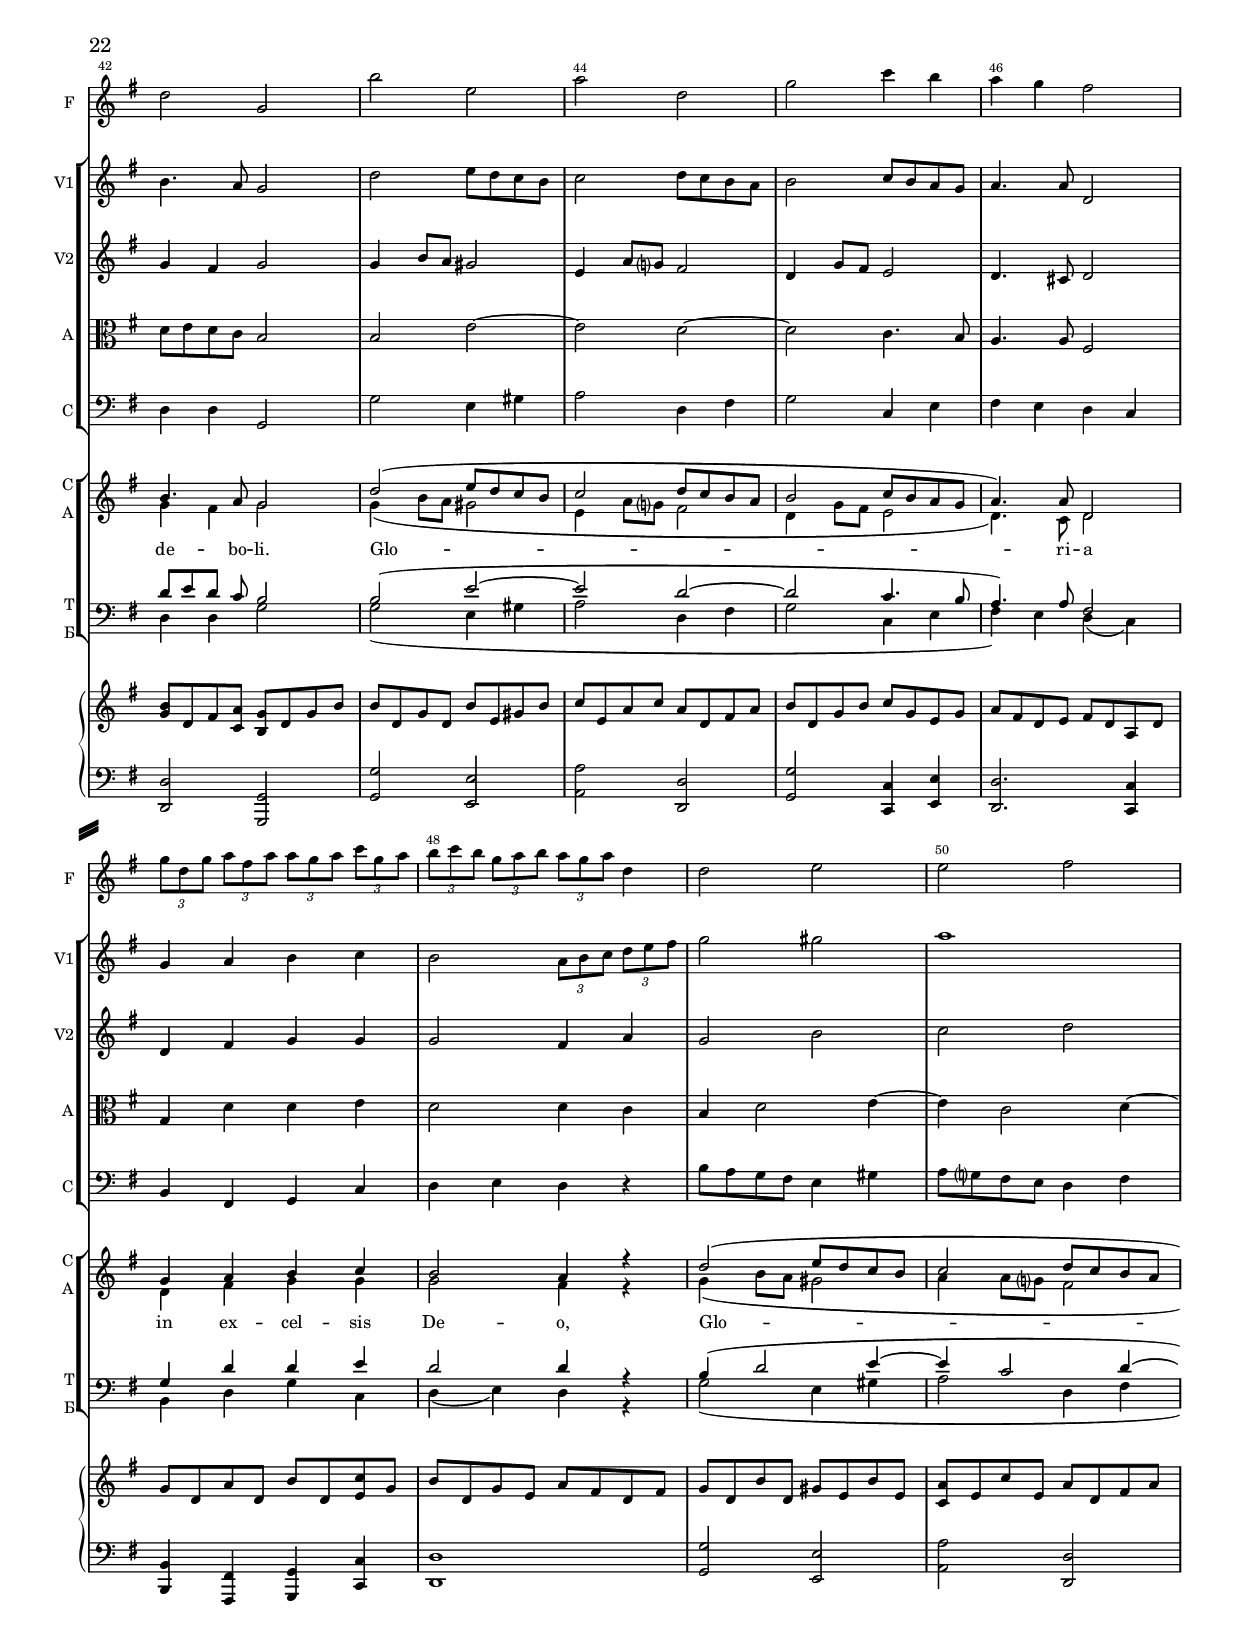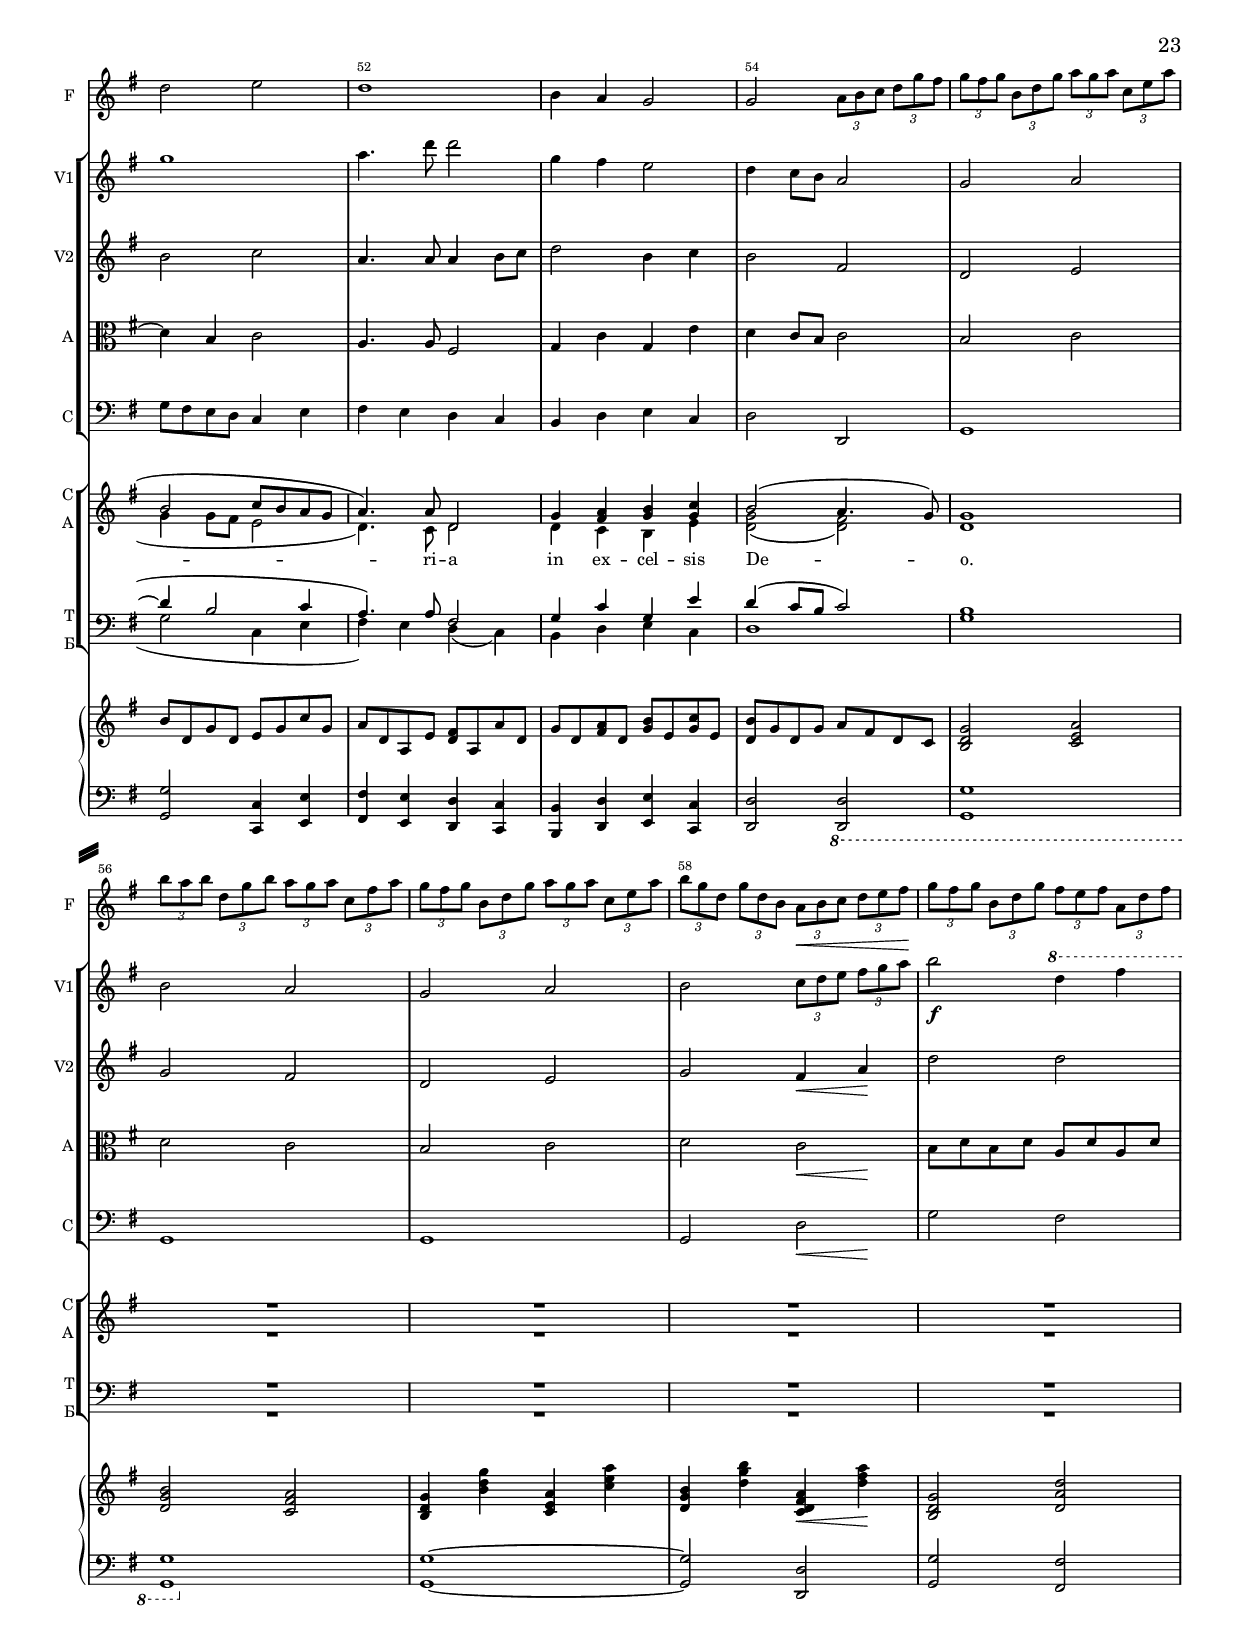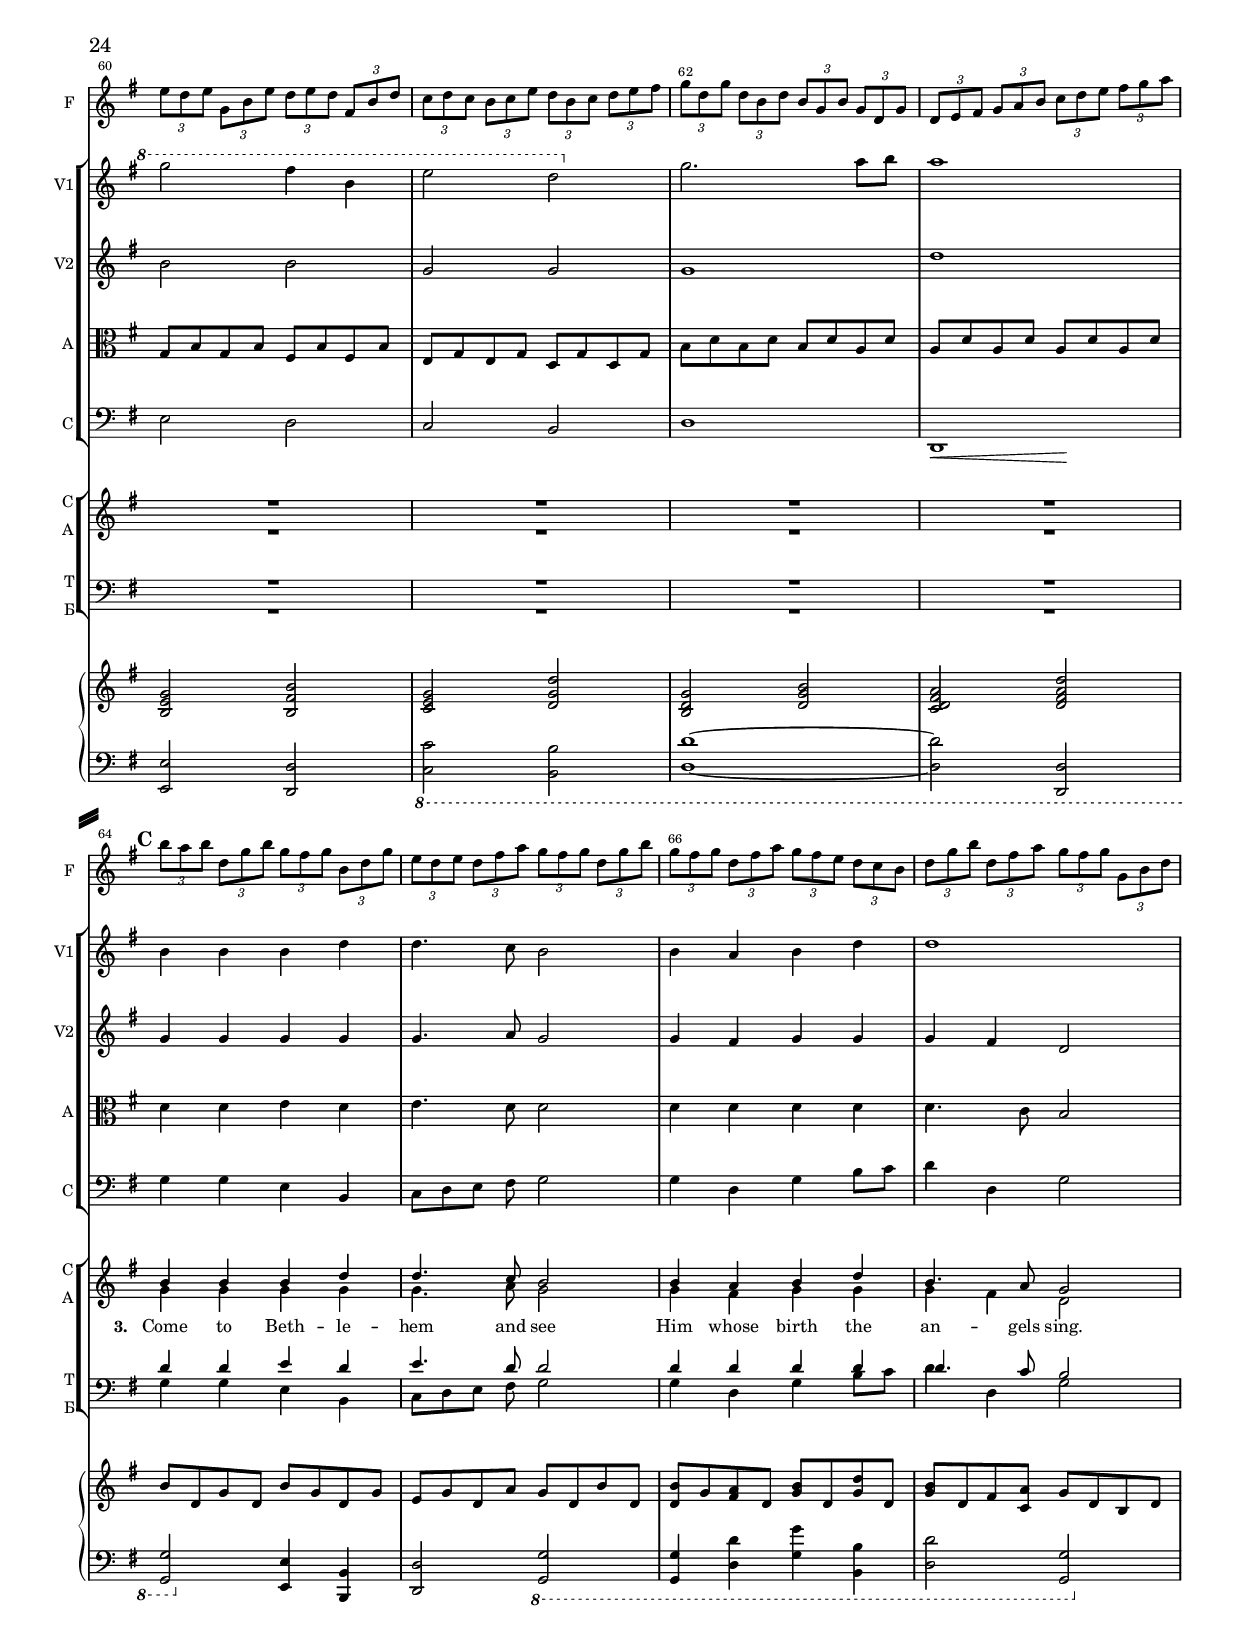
	\version "2.20.0"

% закомментируйте строку ниже, чтобы получался pdf с навигацией
%#(ly:set-option 'point-and-click #f)
#(ly:set-option 'midi-extension "mid")
#(set-default-paper-size "a4")
#(set-global-staff-size 18)

\include "articulate.ly"

\header {
  title = "Angels we have heard on high"
  composer = " "
  % Удалить строку версии LilyPond 
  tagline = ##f
}

breathes = { \once \override BreathingSign.text = \markup { \musicglyph #"scripts.tickmark" } \breathe }
%make visible number of every 2-nd bar
secondbar = {
  \override Score.BarNumber.break-visibility = #end-of-line-invisible
  \override Score.BarNumber.X-offset = #1
  \override Score.BarNumber.self-alignment-X = #LEFT
  \set Score.barNumberVisibility = #(every-nth-bar-number-visible 2)
}

global = {
  \key g \major
  \time 4/4
  \set Score.markFormatter = #format-mark-box-numbers
  \override MultiMeasureRest.expand-limit = #1
  \secondbar

  %\numericTimeSignature
  
}

U = { \change Staff = right }
D = { \change Staff = left }



%use this as temporary line break
abr = \tag #'BR { \break }

% uncommend next line when finished
%abr = {}

%once hide accidental (runaround for cadenza
nat = { \once \hide Accidental }

pause = {  \global 
 R1*9 }

tmpo = { \tempo "Moderato" 4=104 }

verseonesoprano = \relative c'' {
    b4 b b b8[ d] |
    d4. c8 b4 a |
    b4 b8 a b4 d |
    b4. a8 g2
    
    b4 a b b8[ d] |
    d4. c8 b4 a |
    b4 b8 a b4 d |
    b4. a8 g2 
}

refrainonesoprano = \relative c'' {
    d2( e8[ d c b] |
  c2 d8[ c b a] |
  b2 c8[ b a g] |
  a4.) a8 d,2 | \abr
  
  g4 a b c |
  b2 a | \breathe
  
  d2( e8[ d c b] |
  c2 d8[ c b a] | \abr
  
  b2 c8[ b a g] |
  a4.) fis8 d2 |
  g4 a b c |
  b1 |
  a2~( a4. g8
  
  g1~ g) 
}

versetwosoprano = \relative c'' {
    b4 b b b8[ d] |
    d4. c8 b2 |
    b4 a b d |
    b4. a8 g2 |
    b4 b b d |
    d4. c8 b2 |
    b4 a b d |
    b4. a8 g2
}

refraintwosoprano = \relative c'' {
  d2( e8[ d c b] |
  c2 d8[ c b a] |
  b2 c8[ b a g] |
  a4.) a8 d,2 |
  g4 a b c |
  b2 a4 r |
  d2( e8[ d c b] |
  c2 d8[ c b a] |
  b2 c8[ b a g] |
  a4. ) a8 d,2 |
  g4 <fis a> <g b> <g c> |
  b2( a4. g8) |
  g1 
}

refrainthreesoprano = \relative c'' {
  d2( e8[ d c b] |
  c2 d8[ c b a] |
  b2 c8[ b a g] |
  <a fis>4.) <a fis>8 d,2 |
  g4 a b c |
  b2 a4 r |
  d2( e8[ d c b] |
  c2 d8[ c b a]
  b2 c8 b a g
  a4.) a8 d,2 |
  g4 a b c |
  <b g>2( <d a>)
  g1 \bar "|."
}

versethreesoprano = \relative c'' {
    b4 b b d |
    d4. c8 b2 |
    b4 a b d |
    b4. a8 g2 |
    b4 b b d |
    d4. c8 b2 |
    b4 a b d |
    b4. a8 g2
}

verseonealto = \relative c'' {
    g4 g g g8[ b] |
    b4. a8 g4 fis |
    g4 g8 fis g4 g |
    %d4. c8 b2 |
    g4. g8 g2
    
    g4 fis g g8[ b]
    b4. a8 g4 fis |
    g4 g8 g g4 b |
    g4. fis8 g2
}

refrainonealto = \relative c'' {
 d2( b4 gis |
  a2 fis4 d |
  g2 e4 c |
  d) cis d2 |
  
  b4 d g e |
  d2 d | \breathe
  
  b'4( a gis2 |
  a4 g fis2 |
  g4 fis e2 |
  d4) cis d2 |
  g4 fis g e |
  d1 |
  c1(
  
  b1~ b)
}

versetwoalto = \relative c'' {
    g4 g fis fis |
    a fis g2 |
    g4 fis g g |
    g fis g2 |
    g4 g fis fis g a g2 |
    g4 fis g g |
    g fis g2
}

refraintwoalto = \relative c'' {
  g4( b8[ a] gis2 |
  e4 a8[ g] fis2 |
  d4 g8[ fis] e2 |
  d4.) c8 d2 |
  d4 fis g g |
  g2 fis4 r |
  g( b8[ a] gis2 |
  a4 a8[ g] fis2
  g4 g8[ fis] e2
  d4.) c8 d2 |
  d4 c b e |
  <d g>2( <d fis>) |
  d1
  
}

versethreealto = \relative c'' {
    g4 g g g |
    g4. a8 g2 |
    g4 fis g g |
    g fis d2 |
    g4 g g g |
    g4. a8 g2 |
    g4 fis g g |
    g4. fis8 d2
}

refrainthreealto = \relative c'' {
 b4( a gis2 |
 a2 a4 fis |
 g2. e4 |
 d4.) d8 d2 |
 e4 d d e |
 g2 fis |
 g( gis4 e |
 e2 d4 fis
 d2 c4 d4~ |
 d) cis d2 |
 d4 fis g a |
 d,2( fis) |
 <g b>1
}

sopvoice = \relative c'' {
  \global \tmpo
  \pause
  \dynamicUp
  
  \secondbar
  \autoBeamOff
  
  \mark \default 
\verseonesoprano
\refrainonesoprano
R1*2
\mark \default
\versetwosoprano
\refraintwosoprano

R1*8
\mark \default
\versethreesoprano
\refrainthreesoprano
  
  
  %\tempo 4=96

}


altvoice = \relative c'' {
  \global
  \pause
  \dynamicUp 
  \autoBeamOff
  
  \verseonealto
  \refrainonealto
 R1*2
 \versetwoalto 
 \refraintwoalto
 R1*8
 
 \versethreealto
 \refrainthreealto
}

versetwotenor = \relative c' {
  
      d4 d d d |
    e d d2 |
    d4 d d d |
    d4. c8 b2 |

    d4 d d d |
    e d d2 |
    d4 d d d |
    d8[ e d] c b2 |
}

refraintwotenor = \relative c' {
  
    b2( e2~ |
    e d~ |
    d c4. b8 |
    a4.) a8 fis2 |
    g4 d' d e |
    d2 d4 r |
    b4( d2 e4~ |
    e c2 d4~
    d4 b2 c4 |
    a4.) a8 fis2 |
    g4 c g e' |
    d4( c8 b c2) |
    b1
}

versethreetenor = \relative c' {
  
d4 d e d |
e4. d8 d2 |
d4 d d d |
d4. c8 b2 |
d4 d e d |
e fis8[ d] d2 |
d4 d d d |
d8[ e d] c b2
}

refrainthreetenor = \relative c' {
  
d2( b4 e |
e2 d |
d2  e8[ d c b] |
a[ b c]) d a2
b4 a g g |
g( b8[ d]) d2 |
d2.( e8[ d] |

c[ b a g] a4 d8[ c]
b8 a g fis g4 g |
e8[ fis]) g4 fis2 |
g4 d' d8[ e] e4 |
d4( c8[ b] c4. b8) |
b1
}

versetwobass = \relative c' {
  
    g4 g b b |
    a d, g2 |
    g4 d g b |
    d d, g2 |
    
    g4 g b b |
    e, fis g2 |
    g4 d g b, |
    d d g2 |
}

refraintwobass = \relative c' {
  g2( e4 gis |
  a2 d,4 fis |
  g2 c,4 e |
  fis) e d( c) |
  b d g c, |
  d( e) d r |
  g2( e4 gis |
  a2 d,4 fis
  g2 c,4 e |
  fis) e d( c) |
  b d e c |
  d1 |
  g
}

versethreebass = \relative c' {
  g4 g e b |
  c8[ d e] fis g2 |
  g4 d g b8[ c] |
  d4 d, g2 |
  g4 g e b |
  a8[ c] d[ fis] g2 |
  g4 d g8[ a] b[ c] |
  d[ e d] c b2
}

refrainthreebass = \relative c' {
  g4( f e gis |
  a g fis d |
  g e c e |
  d4.) d8 <d fis>2
  e4 fis g c, |
  d( g8[ b]) d4( c) |
  b4( g8[ f] e4 gis |
  
  a8[ g fis e] fis4 d
  g8[ fis e d] e4 b |
  a) a d( c) |
  b d g8[ e] c[ a ] |
  d2~( d4 d,) |
  <g d'>1
}

tenorvoice = \relative c' {
  \global
  \pause
  \dynamicUp 
  R1*25
  
    \versetwotenor
    
    \refraintwotenor
    
    R1*8
    \versethreetenor
    
    \refrainthreetenor

}


bassvoice = \relative c' {
  \global
  \pause
  \dynamicUp
  R1*25
  \versetwobass
  \refraintwobass
  
  R1*8
  \versethreebass
  \refrainthreebass

  

}
frscore = \lyricmode {
Les an -- ges dans nos cam -- pag -- nes,
Ont en -- ton -- né l’hym -- ne des cieux;
Et l’é -- cho de nos mon -- ta -- gnes
Re -- dit ce chant mé -- lo -- die -- ux.
}

itscore = \lyricmode {
Sop -- ra~i cie -- li~e~an -- cor più sù
dol -- ce can -- ti gli~an -- ge -- li.
E dai mon -- ti fin qua giù
por -- tan gio -- ia~ai de -- bo -- li.
}

enscore = \lyricmode {
Come to Beth -- le -- hem and see
Him whose birth the an -- gels sing.
Come, a -- dore on bend -- ed knee
Christ the Lord, the new -- born king.
}

lyricscorea = \lyricmode {
  And the mount -- ains in re -- ply E -- cho still' their joy -- ous strains.
}

refrain = \lyricmode {
  Glo -- ri -- a
  in ex -- cel -- sis De -- o, Glo --
  ri -- a in ex -- cel -- sis De -- o.
}

lyricscore = \lyricmode {
%   \set stanza = \markup { \dynamic "mf" } An -- gels we have heard on high
%  Swee -- tly sing -- ing o'er the plains,
  
%  \lyricscorea

 \set stanza = "1. " \frscore
  
 \refrain
 
 \set stanza = "2. " \itscore
 
 \refrain
 
 \set stanza = "3. " \enscore
 
 \refrain
}

choirpart = \new ChoirStaff \unfoldRepeats << 
      \new Staff = "upstaff" \with {
        instrumentName = \markup { \right-column { "Сопрано" "Альт"  } }
        shortInstrumentName = \markup { \right-column { "С" "А"  } }
        midiInstrument = "voice oohs"
        
        
      } <<
        \new Voice = "soprano" { \voiceOne  \sopvoice }
        \new Voice  = "alto" { \voiceTwo  \altvoice }
      >> 
      
      \new Lyrics \lyricsto "soprano" { \lyricscore }
      % alternative lyrics above up staff
      %\new Lyrics \with {alignAboveContext = "upstaff"} \lyricsto "soprano" \lyricst
      
      \new Staff = "downstaff" \with {
        instrumentName = \markup { \right-column { "Тенор" "Бас" } }
        shortInstrumentName = \markup { \right-column { "Т" "Б" } }
        midiInstrument = "voice oohs"
      } <<
        \new Voice = "tenor" { \voiceOne \clef bass  \tenorvoice }
        \new Voice = "bass" {  \voiceTwo  \bassvoice }
      >>
    >>


% flute

flutenotes = \relative c'' { 
  % intro
  b2\mf( d |
  g b,)
  e2 d |
  g, \tuplet 3/2 4 { a8 b c d e fis } |
  \tuplet 3/2 4 { g fis g b, d g fis e fis a, d fis } |
  \tuplet 3/2 4 { e d e g, b e d e d fis, b d } \abr
  
  \tuplet 3/2 4 { c d c b c e d b c d e fis } |
  \tuplet 3/2 4 { g d g d b d b g b g d g }
  a2\fermata\trill  r2
  
  % verse 1
  \mark \default
  R1*4
  R1*4
  
  %refrain 1
  b'2 e,4 gis |
  a g fis2 |
  r4 d g2 |
  
  % page 2
  a2 d |
  d4 d8 c b a g4
  
  % page 3
  g2 fis |
  d'2 e4 b |
  c d8 e d4 a |
  b g c2 |
  a2 d,4 e8 fis |
  g4 a b c | \abr
  
  % page a4
  b2 g |
  a \startTrillSpan a\stopTrillSpan  |
   \tuplet 3/2 4 { g8 fis g b, d g a g a c, e a |
                                 b a b d, g b a g a c, fis a |
                                 g fis g b, d g a g a c, e a | } \abr
  
  % page a5
  \tuplet 3/2 4 { b8 a b d, g b a g a c, fis a }
  \mark \default
  g2 d |
  d4 e8 fis g2 |
  d1 |
  d8 e d4 g4. a8 
  
  % page a6
  b4 c d fis |
  g2 b,4. c8 |
  d4 a g2 |
  
  % page a7
  d2 g, |
  b' e, |
  a d, |
  g c4 b |
  a g fis2
  \tuplet 3/2 4 {g8 d g a fis a a g a c g a }
  
  \tuplet 3/2 4 { b8 c b g a b a g a } d,4 |
  d2 e |
  e fis |
  d e |
  
  %52
  d1 |
  b4 a g2 |
  g \tuplet 3/2 4 { a8 b c d g fis | }
  
  \tuplet 3/2 4 {g fis g b, d g a g a c, e a |
                 b a b d, g b a g a c, fis a }
  \tuplet 3/2 4 {g fis g b, d g a g a c, e a |
                 b g d g d b a\< b c d e fis\! }
  
  % 59
 \tuplet 3/2 4 { g fis g b, d g fis e fis a, d fis } |
  \tuplet 3/2 4 { e d e g, b e d e d fis, b d }
  
  \tuplet 3/2 4 { c d c b c e d b c d e fis } |
  
  % 62 
  \tuplet 3/2 4 { g8 d g d b d b g b g d g |
                   d e fis g a b c d e fis g a }
  \mark \default
  
  %64
  \tuplet 3/2 4 { b8 a b d, g b g fis g b, d g |
                  e d e d fis a g fis g d g b |
                  g fis g d fis a g fis e d c b |
                  d g b d, fis a g fis g g, b d }
  
  \tuplet 3/2 4 { g fis g b, d g e g e g d' g, |
                  e g e fis g a g fis g b, d g |
                  b g d a' fis d g d g b g b |
                  g d g fis d fis } g4 r
  
  \tuplet 3/2 4 { b8 a b g d g e b e gis e gis |
                  a e a e c e fis d fis a fis a |
                  g fis g b, d g c g e g fis e |
                  d fis d e fis g fis a fis a d a }
  
  g4 a b c |
  d2. r4 |
  \tuplet 3/2 4 { g,8 fis g b, d g e gis e b e gis |
                  a e c e d c d fis e d e fis }
  \tuplet 3/2 4 { g fis g b, d g e d e b d b |
                  e d e cis d e d a b c d fis |
                  g d g a d, a' } b4 \tuplet 3/2 4 { c8 b a } |
  b2 d |
  g1
  
  \bar "|."
  
}

% violin one     
vinotes = \relative c'' {
  R1*3 |
  r2 \tuplet 3/2 4 { c8\mp\< d e fis g a } |
  b2\f \ottava 1 d4 fis |
  g2 fis4 b, |
  
  e2 d |
  g,2. a8 b |
  a2\fermata\trill r2
  \ottava 0
  
  % verse 1
  \mark \default
  b,2 b4 b8 d |
  d4. c8 b4 a |
  b b8 a b4 d |
  b4. a8 g2 | \abr
  
  b4 a b b8 d |
  d4. c8 b4 a |
  b b8 a b4 d |
  b4. a8 g2 |
  
  % refrain 1
  d'2 e8 d c b |
  c2 d8 c b a |
  b2 c8 b a g
  
  % page 2
  a4. a8 d,4  d8 e16 fis |
  g4 a b c |
  
  % page 3
  b4 a8 g a2 |
  d e |
  e fis |
  g e |
  d4 cis d2 |
  d2. g4 |
  
  %page a4
  g2 d |
  c d4~ \tuplet 3/2 { d8 e fis } |
  g4.\> r8\p a,2 |
  b c8 d e fis |
  \tuplet 3/2 4 { g fis g b, d g a g a c, e a }
  
  % page a5
  \tuplet 3/2 4 { b a b d, g b a g a c, fis a }
  \mark \default
  g2 d |
  d4. c8 b2 |
  b4 a b d |
  b4. a8 g2
  
  % page a6
  g' fis |
  g4 d d2 |
  b4 a b d
  
  % page 7
  b4. a8 g2 |
  d'2 e8 d c b |
  c2 d8 c b a |
  b2 c8 b a g
  a4. a8 d,2 |
  g4 a b c
  
  b2 \tuplet 3/2 4 { a8 b c d e fis } |
  g2 gis |
  a1 |
  g |
  
  % 52
  a4. d8 d2 |
  g,4 fis e2 |
  d4 c8 b a2 |
  g a |
  b a |
  
  g a |
  b \tuplet 3/2 4 { c8 d e fis g a } |
  
  % 59
  b2\f \ottava 1 d4 fis |
  g2 fis4 b, |
  
  e2 d | \ottava 0
  g,2. a8 b |
  a1
  
  \mark \default
  b,4 b b d |
    d4. c8 b2 |
    b4 a b d |
    d1 |
    d2 e4 g |
    d4. fis8 g4 d8 c |
    b4 a b d |
    d2 g,4~ g16 a b c 
    
    d2 e |
    e d |
    d c |
    d1
    
    g,4 a b c |
    b2 a4~ \tuplet 3/2 4 { a8 b c }
    
    d2 e8[ d c b] |
  c2 d8[ c b a]
  b2 c8 b a g
  a4. a8 d,2 |
  g4 a b c |
  <b g>2( <d a>)
  g1 \bar "|."

}

%violin two 
viinotes = \relative c'' {
  R1*3 |
  r2 a2 |
  d d |
  b b |
  
  g2 g |
  g1 |
  d'2\fermata r |
  
  % verse 1
  \mark \default
  g,2 g g4. fis8 g4 fis |
  g g8 d g2 |
  g4 fis d2 |
  
  g4 d g g8 b |
  b4. a8 g4 fis |
  g g8 d g2 |
  g4. d8 d2 |
  
  % refrain 1
  d'8 c b a gis4. b8 |
  c b a g fis4. a8 |
  b a g fis e4 c 
  
  % page 2
  d4 cis d2 |
  d4 d g e |
  
  % page a3
  g2 fis |
  g b |
  c a |
  b g |
  fis4 a a2 |
  b4 a b c |
  
  % page a4
  d2 b |
  g fis |
  g4.\> r8\p e2 |
  g fis g a |
  
  % page a5
  b a |
  \mark \default
  b b |
  a4 fis g2 |
  g4 fis g2 |
  g4 fis d2 
  
  % page a6
  d' d |
  d4. c8 b2 |
  g4 fis g2
  
  % page 7
  g4 fis g2 |
  g4 b8 a gis2 |
  e4 a8 g fis2 |
  d4 g8 fis e2
  d4. cis8 d2 
  d4 fis g g |
  g2 fis4 a |
  g2 b |
  c d |
  b c |
  
  % 52
  a4. a8 a4 b8 c |
  d2 b4 c |
  b2 fis |
  d e |
  g fis |
  d e |
  g fis4\< a\! |
  
  % 59-61 = 5-7
  d2 d |
  b b |
  g2 g  |
  
  g1 |
  d' |
  
  \mark \default
  g,4 g g g |
    g4. a8 g2 |
    g4 fis g g |
    g fis d2 |
    g2 g |
    g4. a8 g2 |
    g4 fis g2 |
    g4. fis8 d2
    
    b'1 |
    c |
    b2 g |
    a1
    
    e4 d d e |
    g2 fis |
  
g2 gis4 e~ |
 e2 d4 fis
 d2 c4 d4~ |
 d cis d2 |
 d4 fis g a |
 d,2( fis) |
 <g b>1 \bar "|."
}

%alt one intro
viiinotes = \relative c' {
  R1*3 |
  r2 c |
  b8 d b d a d a d |
  g, b g b fis b fis b |
  
  e,8 g e g d g d g |
  b d b d b d a d |
  fis2\fermata r2 |
  
  % verse 1
  \mark \default
  d2 d |
  d d |
  d d |
  d4. c8 b2
  
  d e |
  fis e4 d |
  d1 |
  d4. c8 b2 |
  
  %refrain 1
  b b |
  e d |
  d g, |
  
  % page 2
  fis4 e fis a |
  g a d c |
  
  % page a3
  d2 d |
  d e |
  a d, |
  d c |
  d4 e fis2 |
  g4 fis g e |
  
  % page a4
  d1 |
  d |
  b2 c |
  d c |
  b c |
  
  % page a5
  d c |
  \mark \default
  d fis |
  e4 d d2 |
  d2 d |
  d4. c8 b2 |
  
  % page a6
  b' b |
  g4 a g2 |
  d d 
  
  % page 7
  d8 e d c b2 |
  b e~ |
  e d~ |
  d c4. b8 |
  a4. a8 fis2 |
  g4 d' d e |
  d2 d4 c |
  b d2 e4~ |
  e c2 d4~ |
  d b4 c2 |
  
  % 51
  a4. a8 fis2 |
  g4 c g e' |
  d c8 b c2 |
  b c |
  d c |
  b c |
  d << c { s4\< s\!} >> |
  
  % 59-61 = 5-7
  b8 d b d a d a d |
  g, b g b fis b fis b |
  e,8 g e g d g d g |
  
  b d b d b d a d |
  a d a d a d a d |
  
  \mark \default
  d4 d e d |
e4. d8 d2 |
d4 d d d |
d4. c8 b2 |
d2 e4 d |
e fis8 d d2 |
d d |
d1
  
  g1 |
  a |
  g2 e |
  d fis |
  
 b,4 a g g |
g( b8[ d]) d2 |
  
d2. e8[ d] |

c[ b a g] a4 d8[ c]
b8 a g fis g4 g |
e8[ fis] g4 fis2 |
g4 d' d8[ e] e4 |
d4( c8[ b] c4. b8) |
b1 \bar "|."

}

%alt two intro
cellonotes = \relative c {
 %intro
  
  R1*3 |
  r2\mp d\< |
  g\f fis |
  e d |
  
  c b |
  d,1 |
  d'2\fermata r2 |
  
  % verse 1
  \mark \default
  g2 g4 g8 b |
  b4. a8 g4 d |
  g g8 fis g4 b |
  d d, g2 |
  
  g4 fis e2 |
  b e4 fis |
  g2 g4 b |
  d, e8 fis g2 |
  
  %refrain 1
  g2 e |
  a d, |
  g c, |
  
  % page 2
  a2 d4 c |
  b fis g e |
  
  % page a3
  d2 d'4 c |
  b a gis e |
  a g fis d |
  g fis e2 |
  a2 d |
  b4 d g c, |
  
  % page a4
  d1 |
  d, |
  g\< |
  g\> |
  g\< |
  
  % page a5
  g2.\< d'4\! |
  \mark \default
  g2 b |
  a4 d, g2 |
  g4 d g, b |
  d d, g d' |
  
  % page a6
  g2 b |
  e,4 fis g2 |
  g4 d g b,
  
  % page 7
  d4 d g,2 |
  g' e4 gis |
  a2 d,4 fis |
  g2 c,4 e |
  fis e d c |
  b fis g c |
  d e d r |
  b'8 a g fis e4 gis |
  a8 g fis e d4 fis |
  g8 fis e d c4 e |
  
  % 51
  fis e d c |
  b d e c |
  d2 d, |
  g1 |
  g |
  g |
  g2 << d' { s4\< s\! } >> |
  
  % 59-61 = 5-7 
 g2 fis |
  e d |
  c b |
  
  d1 |
  << d, { s2\< s\! } >>
  
  \mark \default
  g'4 g e b |
  c8[ d e] fis g2 |
  g4 d g b8[ c] |
  d4 d, g2 |
  g2 e4 b |
  a8 c d fis g2 |
  g4 d g8 a b c |
  d e d c b2 |
  
  g4 f e gis |
  a g fis d |
  g e c e |
  d4. d8 d2
  
  e4 fis g c, |
  d( g8[ b]) d4( c) |
  
  b4 g8[ f] e4 gis |
  
  a8[ g fis e] fis4 d
  g8[ fis e d] e4 b |
  a a d( c) |
  b d g8[ e] c[ a ] |
  d2~( d4 d,) |
  <g d'>1 \bar "|."
  
}

flutepart = { \global \tmpo \flutenotes }
vipart = { \global \tmpo \vinotes }
viipart = { \global \tmpo \viinotes }
viiipart = { \global \tmpo \viiinotes }
cellopart = { \global \tmpo \cellonotes }


fscore = \new Staff \with {
  instrumentName = "Fl"
  shortInstrumentName = "F"
  midiInstrument = "flute"
} {
  \flutepart
}

viscore = \new Staff \with {
  instrumentName = "V1"
  shortInstrumentName = "V1"
  midiInstrument = "violin"
} {
  \vipart
}

viiscore = \new Staff \with {
  instrumentName = "V2"
  shortInstrumentName = "V2"
  midiInstrument = "violin"
} {
  \viipart
}

%alto score
viiiscore = \new Staff \with {
  instrumentName = "Alt"
  shortInstrumentName = "A"
  midiInstrument = "viola"
} {
  \clef alto \viiipart
}

celloscore = \new Staff \with {
  instrumentName = "Cello"
  shortInstrumentName = "C"
  midiInstrument = "violin"
} {
  \clef bass \cellopart
}

% piano rigth up intro
pianorightupintro = \relative c'' {
  d2 e8 d c b |
  c2 d8 c b a  |
  b2 c8 b a g |
  a4. a8 d,2 |
  g4 <a fis> <b g> <c a> |
  b4 a8 g a4.\startTrillSpan g8 \stopTrillSpan|
  g1
}

% piano rigth down intro
pianorightdownintro = \relative c'' {
  <g b>2 gis |
  << e2 \\ {s4 a8 g } >> fis2
  << d2 \\ {s4 g8 fis } >> e2
  d4 cis a2 |
  b4 d8 cis d4 e |
  <d g>2 <d fis>4. c8 |
  <d b>1
}

% piano left up intro
pianoleftupintro = \relative c' {
  d2 b4 e |
  c2 a4 d |
  b2 g |
  e4 g fis2 |
  g4 a g e |
  g4 a8 b c2 |
  g1
}

% piano left down intro
pianoleftdownintro = \relative c' {
  g4 f e fis |
  a8 g fis e d4 fis |
  g8 fis e d c4 b |
  a2 d4 c |
  b d g, a8 c |
  d2 d4 d, |
  g1
}

% piano rigth up a
pianorightupparta = \relative c'' {
  s1*8
}

% piano rigth down a
pianorightdownparta = \relative c'' {
s1*8
}

% piano left up a
pianoleftupparta = \relative c' {
s1*8
}

% piano left down a
pianoleftdownparta = \relative c' {
s1*8
}

% piano rigth refrain a
pianorightrefa = \relative c' {
  \oneVoice
  <b d g>2 <b e gis> |
  <c e a> <a d fis> |
  <b d g> <a c e> |
  <a d fis> <fis a d> |
  <b d g>4 <c d fis a> <d g b> <e a c> |
  << { <g b>4 a8 g <fis a>2 <d' g,>2 e4 b } \\
     { d,2~ d b'4 a <b gis e>2 } >>
  <e, a c>2 <d fis a d>
  << { b'2 c4 a~ <a g>2 d,2 g4 <a fis> <b g> <c a> } \\
     { <d, g>2 <c e> d4 cis a2 d2 d4 e} >>
    <d g b> <g b d>2 <b d g>4 |
    <a d fis>2( <a c fis>)
    <b d g>4 <g, b d> <c' e a> <e, c a> |
    <d' g b> <g, d b> <a d fis> <fis d c> |
    <b, d g>2 <c e a> <e g b> << <d fis a> \\ { d4( c)} >>
    
}

% piano rigth b
pianorightpartb = \relative c'' {
  \oneVoice
  b8 d, g b~ b d, fis b |
  d d, fis <a c> <g b>2 |
  <g b>8 d <fis a> d <g b> d <b' d> d, |
  <d g b>4. <c fis a>8 <b d g>2 |
  r8 b d g r d fis b |
  r e, fis a g d b d |
  <b d> g <c d> a <g b d>4 << { <d' g>8 b' <g b>4~ <fis b>8 a g2 } \\ 
    { b,4  d8 e d c <b d>2 } >> 
}

% piano rigth refrain b
pianorightrefb = \relative c'' {
  \oneVoice
  <g b d>2 <gis b e>4. <gis b d>8 |
  <a c>2 <fis a d>4. <fis a c>8 |
  <fis b>2 << { c'8 b a g a g fis e d2 } \\
              { e2 d a } >>
  <b d>8 g <d' fis> a <b d g>4 <e g c> |
  << <g b>2 \\ { d8 e d cis} >>
  <d fis a>2 |
  <g b d>2 <gis c e>4. <gis b d>8 |
  <a d>2 <fis a d>4. <fis a d>8 |
  <d g b>2 << { c'8 b a g } \\ e2 >>
  << { a8 g fis e } \\ d2 >> <d a>2
  s1*24
}

% piano left refrain
pianoleftref = \relative c {
 \oneVoice
 <g g'>2 <e e'> |
 <a a'> <d, d'> |
 <g g'> <c, c'> |
 <d d'> << <fis' a>2 \\ { d4 c} >>
 << { g4 d g2~ g4 a8 b c2 } \\
    { b,4 d g, c d2 d } >>
 <g' g,>4 <f f,> <e e,> <gis gis,> |
 <a a,> <g g,> <fis fis,> <d d,>
 <g, g'> <fis fis'> <a e'> <c a'> |
 << { a'4. g8 fis2 g4 a g a } \\
    { d,2~ d4 c b d g e } >>
 <d b'>2( <d d,>)
 \tuplet 3/2 4 { d8 d' d, d' d, d' d, d' d, d' d, d' }
 <g,, g,>2~ q |
 <g g'> <d d'>4 a' |
 <g d' g>1 |
 q1~ |
}

% piano left b
pianoleftpartb = \relative c {
  \oneVoice
  <g d' g>2 <b fis' b>
  << { e4 d } \\ <a a'>2 >> <g g'>8 d' b d |
  <g, g'>4 <d d'> <g g'> b |
  d8 d, e fis g d' g d |
  <g, d' g>2 <b fis'> |
  << { e4 d g d} \\ { <a a'>2 g} >> 
  <g d'>4 <d a' d> g8 a b c |
  d4~ d8 e16 fis g8 a b c |
}

% piano left up refrain b
pianoleftuprefb = \relative c' {
  fis2  e4. e8
  e2 d4. d8 |
  d2 g,4. b8 |
  a2 fis |
  d2~ d |
  g2 a |
  d2 e4. e8 |
  e2 d4. d8 |
  s2 g,4. b8 |
  a2 fis
}

% piano left down refrain b
pianoleftdownrefb = \relative c' {
  d8 c b a gis e fis gis |
  a g fis e fis d e fis |
  g fis e d e4 c |
  fis e d8 c b a |
  g4 d g8 a c e |
  d4 e d2 |
  b'8 a g f gis e f gis |
  a g fis e fis d e fis |
  g fis e d e4 c |
  fis e d8 c b a
  s1*24
  
}


pianorightnotes = \relative c'' {
  \tmpo
  \global
  <g b>2\mf <a d> |
  <g g'> <fis b> |
  <e e'>-\markup\italic"cresc." <g d> |
  <c, e g> <c d fis a> |
  <b d g> <d a' d> |
  <b e g> <b fis' b> | \abr
  
  <c e g> <d g d'> |
  <b d g> <d g b> |
  <c d fis a>2\fermata r2 |
  
  % verse 1
  \mark \default
  R1*4
  R1*4
  
  % refrain 1
  
  %\tuplet 3/2 4 { b'8 g d b d g b gis e d e gis }
  << { <g' b>2 <gis b> } \\ { d4 b e d } >>
  %\tuplet 3/2 4 { a e c a c e fis d c a d fis }
  << { <e a>2 <d fis> } \\ { c4 a c a } >>
  %\tuplet 3/2 4 { g d b b' g d c' g e g e c }
  << { g'4 b c2 } \\ { <b, d>2 <e g>4 c } >>
  % page 2
  %\tuplet 3/2 4 { fis8 d a g cis e fis, a d a d fis }
  <a d fis>4 <gis c e> <fis a d> <a d fis>
  %\tuplet 3/2 4 { g8 d g, a' d, a b' d, b c' g c, }
  << d2 \\ {<b g'>4 <a a'>} >> <b d b'> <c g' c>
  
  % page a3
 % \tuplet 3/2 4 { b'8 g d b d g a fis d c d fis |
 << { <g' b>2 <fis a> } \\ { d4 b d2 } >>
 
 %                 b8 fis d b d fis b e, b d e gis |
 << { <fis b>2 <b, b'>4 <d gis> } \\ { d2 e } >>
 
 %                 a8 e c a c e fis d a d fis a |
 < c e a>2 <a d fis a> |
 
 %                 g8 d b d g b c g e c e g |
 << { g'4 b <g c>2 } \\ { <b, d>2 e4 c } >>
 
 %                 a8 fis d a e' a fis d a d fis a |
 << { d4 e } \\ <a, fis' a>2 >> <a d fis>2 |
                  
 
 \tuplet 3/2 4 { g'8 d g, a' fis d b' g d c' g e }
  
  % page a4
  \tuplet 3/2 4 { b'8 g d g d b d b d g d g |
                a g d c d g } << <d a'>2 \\ \tuplet 3/2 4 { a8 b c d e fis } >>
  <b, d g>2 <c e a> |
  <d g b> <c d fis a> |
  <b d g>4 <b' d g> <c, e a> <c' e a> |
  
  % page a5
  <d, g b> <d' g b> <c, d fis a> <d' fis a> |
  \mark \default
  g,8 d b' d, d' fis, b d, |
  <a' d> e <fis c'> d  b' d, g d |
  <g b> d <fis a> d <g b> d <g d'> d |
  <g b> d fis <c a'> <b g'> d g d | \abr
  
  % page a6
  b' d, g d d' fis, b d, |
  <g d'> e a <d, c'>  <g b> d g d |
  <g b> d <fis a> d <g b> d <g d'> d |
  
  % page 7
  <g b> d fis <c a'>  <b g'> d g b |
  b d, g d b' e, gis b |
  c e, a c a d, fis a |
  b d, g b c g e g |
  a fis d e fis d a d |
  g d a' d, b' d, <e c'> g
  b d, g e a fis d fis |
  g d b' d, gis e b' e, |
  <c a'> e c' e, a d, fis a |
  b d, g d e g c g |
  
  % 52
  a d, a e' <d fis> a a' d, |
  g d <fis a> d <g b> e <g c> e |
  <d b'> g d g a fis d c |
  <b d g>2 <c e a>
  <d g b> <c fis a> |
  <b d g>4 <b' d g> <c, e a> <c' e a> |
  <d, g b> <d' g b> <c, d fis a>\< <d' fis a>\!
  
  %59-61 = 5-7
    <b, d g>2 <d a' d> |
  <b e g> <b fis' b> | 
  <c e g> <d g d'> |
  
  <b d g>2 <d g b>|
  <c d fis a> <d fis a d> |
  
  \mark \default
  
  b'8 d, g d b' g d g |
  e g d a' g d b' d, |
  <d b'> g <fis a> d <g b> d <g d'> d |
  <g b> d fis <c a'> g' d b d |
  
  %68
  b' d, g d g e b' d, |
  a' e fis d g d b' d, |
  g d <fis a> d <g b> d <g d'> d |
  g d <c fis> d g d b d |
  
  %72
  g d b' d, gis e b' e, |
  a e c' e, fis d a' e |
  g d b' fis e g c g |
  a fis d fis a fis d c |
  
  <b g'> e a d, b' g c e, |
  b' g d g a fis d fis |
  g d b' d, gis e b' d, |
  c e a e fis d a' d, |
  
  g d b' d, c' g d g |
  a d, fis e fis d a' d, |
  g d a' fis <d b'> g <e c'> a |
  <d, g b>4 << { g4 a2 } \\ { c,8 b r4 <c d fis> } >> |
  <g b d g>1
  
  \bar "|."
  
  
%  \pianorightpartb
%  \pianorightrefb
}


pianoleftnotes = \relative c' {
  \tmpo
  \global
  <g d'>2 <fis d'> |
  << b1 \\ { e,2 d } >> |
  << g1 \\ { c,2 b } >> |
  <d d,>1 |
  <g, g'>2 <fis fis'> |
  <e e'> <d d'> |
  
  <c c'> <b b'> |
  <d d'>1 
  \ottava -1 <d, d'>2 r2 |
  \ottava 0
  %verse 1
  R1*4
  R1*4
  
  % refrain 1
  
  <g' g'>2 <e e'> |
  <a a'> <d, d'> |
  <g g'> <c, c'> | \abr
  
  <a a'>2 <d d'>4 <c c'> |
  <b b'> <fis' fis'> <g g'> < e e'> |
  
  % page a3
  <d d'>2 <d' d'>4 <c c'> |
  <b b'> <a a'> <gis gis'> <e e'> |
  <a a'> <g g'> <fis fis'> <d d'> |
  <g g'> <fis fis'> <e e'>2 |
  <a, a'>2 <d' d,>4 <c c,> |
  <b, b'>4 <d d'> <g g'> <c c'> 
  
  % page a4
  <d d,>1 |
  \ottava -1 <d, d,> |
  <g g,> |
  <g g,> |
  <g g,> |
  
  % page a5
  <g g,> |
  \ottava 0 <g g'>2 <b b'> |
  <a a'>4 <d, d'> <g g'>2 |
  <g g'> 4 <d d'> <g g'> b |
  d d, <g g'>2
  
  % pagd a6
  <g g'> <b b'> |
  <e, e'>4 <fis fis'> <g g'>2 |
  <g g'>4 <d d'> <g g'> <b, b'> |
  
  % page 7
  <d d'>2 <g, g'> |
  <g' g'> <e e'>  |
  <a a'> <d, d'> |
  <g g'> <c, c'>4 <e e'> |
  <d d'>2. <c c'>4 |
  <b b'> <fis fis'> <g g'> <c c'>
  <d' d,>1
  <g g,>2 <e e,> |
  <a a,> <d, d,> |
  <g g,> <c, c,>4 <e e,>
  
  %52
  <fis fis,> <e e,> <d d,> <c c,> |
  <b b,> <d d,> <e e,> <c c,> |
  <d d,>2 \ottava -1 <d, d,> |
  <g g,>1
  
  <g g,>  \ottava 0 |
  <g' g,>~ |
  q2 <d d,> |
  
  %59-61 = 5-7
    <g, g'>2 <fis fis'> |
  <e e'> <d d'> |
  \ottava -1 <c c'> <b b'> |
  
  <d d'>1~ |
  q2 <d, d'> |
  
  \mark \default
  < g g'>2 \ottava 0<e' e'>4 <b b'> |
  <d d'>2 \ottava -1 <g, g'> |
  <g g'>4 <d' d'> <g g'> < b, b'> |
  <d d'>2 <g, g'> \ottava 0
  
  % 68
  <g' g'>2 <e e'>4 \ottava -1 <b b'> |
  <a a'> <d, d'> <g g'>2 |
  <g g'>4 \ottava 0 <d' d'> <g g'>2 |
  <d d'>  <g, g'>
  
   <g' g'>4 <f f'> <e e'> <d d'> |
  <c c'> <a a'> <d d'>2 |
  <g g'> <c, c'> |
  <d d'>1
  
  <e e'>4 <fis fis'> <g g'> <c, c'> |
  <d d'>1 |
  <g g'>2 <e e'> |
  <a, a'> <d d'>
  
  <g g'> <e e'>4 <b b'> |
  <a a'>2 <d d'>4 <c c'> |
  <b b'> <d d'> g8 e c a |
  <d d'>2 <d, d'> |
  <g g'>1

%    \pianoleftpartb
%        << {\pianoleftuprefb } \\ {\pianoleftdownrefb } >>
}


pianopart =   \new PianoStaff \with {
    instrumentName = "Piano"
  } <<
    \new Staff = "right" \with {
      midiInstrument = "acoustic grand"
    } \pianorightnotes
    \new Staff = "left" \with {
      midiInstrument = "acoustic grand"
    } { \clef bass \pianoleftnotes }
  >>
  
  
instrscore = \removeWithTag #'BR <<
  \fscore
  \new StaffGroup <<
  \viscore
  \viiscore
  \viiiscore
  \celloscore
  >>
%  \choirpart
  \pianopart
>>

fullscore = \removeWithTag #'BR <<
  \fscore
  \new StaffGroup <<
  \viscore
  \viiscore
  \viiiscore
  \celloscore
  >>
  \choirpart
  \pianopart
>>

  \paper {
    top-margin = 15
    left-margin = 15
    right-margin = 10
    bottom-margin = 15
    indent = 15
    ragged-bottom = ##f
  }
  
\bookpart {
  \score {
    << \choirpart >>
    \layout { 
      #(layout-set-staff-size 20)
      \context {
        \Score       skipBars = ##t
    
      }
      \context {
        \Staff
        \accidentalStyle modern-voice-cautionary
        \RemoveEmptyStaves
%         \RemoveEmptyStaves
        \override VerticalAxisGroup.remove-first = ##t
      }
      %Metronome_mark_engraver
    }
  }      
}  
  
\bookpart {
  \header { piece = "Flute" }
  \score {
    \fscore
    \layout { 
      \context {
        \Score
      }
      \context {
        \Staff
        \accidentalStyle modern-voice-cautionary
%        \RemoveEmptyStaves
%        \override VerticalAxisGroup.remove-first = ##t
      }
    }
  }      
}

\bookpart {
  \header { piece = "Violini" }
   \paper { system-separator-markup = \slashSeparator }
  \score {
    << \viscore \viiscore >>
    \layout { 
      \context {
        \Score
      }
      \context {
        \Staff
        \accidentalStyle modern-voice-cautionary
%        \RemoveEmptyStaves
%        \override VerticalAxisGroup.remove-first = ##t
      }
    }
  }      
}

\bookpart {
  \header { piece = "Alto" }
  \score {
    << \viiiscore >>
    \layout { 
      \context {
        \Score
      }
      \context {
        \Staff
        \accidentalStyle modern-voice-cautionary
%        \RemoveEmptyStaves
%        \override VerticalAxisGroup.remove-first = ##t
      }
    }
  }      
}

\bookpart {
  \header { piece = "Cello" }
  \score {
    << \celloscore >>
    \layout { 
      \context {
        \Score
      }
      \context {
        \Staff
        \accidentalStyle modern-voice-cautionary
%        \RemoveEmptyStaves
%        \override VerticalAxisGroup.remove-first = ##t
      }
    }
  }      
}

\bookpart {
  \header { piece = "Piano" }
   \paper { system-separator-markup = \slashSeparator page-count = #2 }
  \score {
    << \pianopart >>
    \layout { 
      \context {
        \Score
      }
      \context {
        \Staff
        \accidentalStyle modern-voice-cautionary
%        \RemoveEmptyStaves
%        \override VerticalAxisGroup.remove-first = ##t
      }
    }
  }      
}

\bookpart {
  \header { piece = "Instruments" }
  \paper { system-separator-markup = \slashSeparator }
  \score {
    \instrscore
    \layout {
      #(layout-set-staff-size 14)
      \context {
        \Score
      }
      \context {
        \Staff
        \accidentalStyle modern-voice-cautionary
        \RemoveEmptyStaves
        \override VerticalAxisGroup.remove-first = ##t
      }
    }
  }      
}
  
\bookpart {
  \header { piece = "Conductor" }
  \paper { system-separator-markup = \slashSeparator 
%  system-system-spacing.basic-distance = #8
   }
  \score {
    \fullscore
    \layout { 
      #(layout-set-staff-size 14)
      \context {
        \Score
      }
      \context {
        \Staff
        \accidentalStyle modern-voice-cautionary
%        \RemoveEmptyStaves
%        \override VerticalAxisGroup.remove-first = ##t
      }
    }
  }      
}


\bookpart {
  \score {
   \unfoldRepeats \articulate << \fullscore >>
    \midi {
      \tempo 4=90
    }
  }      
}

